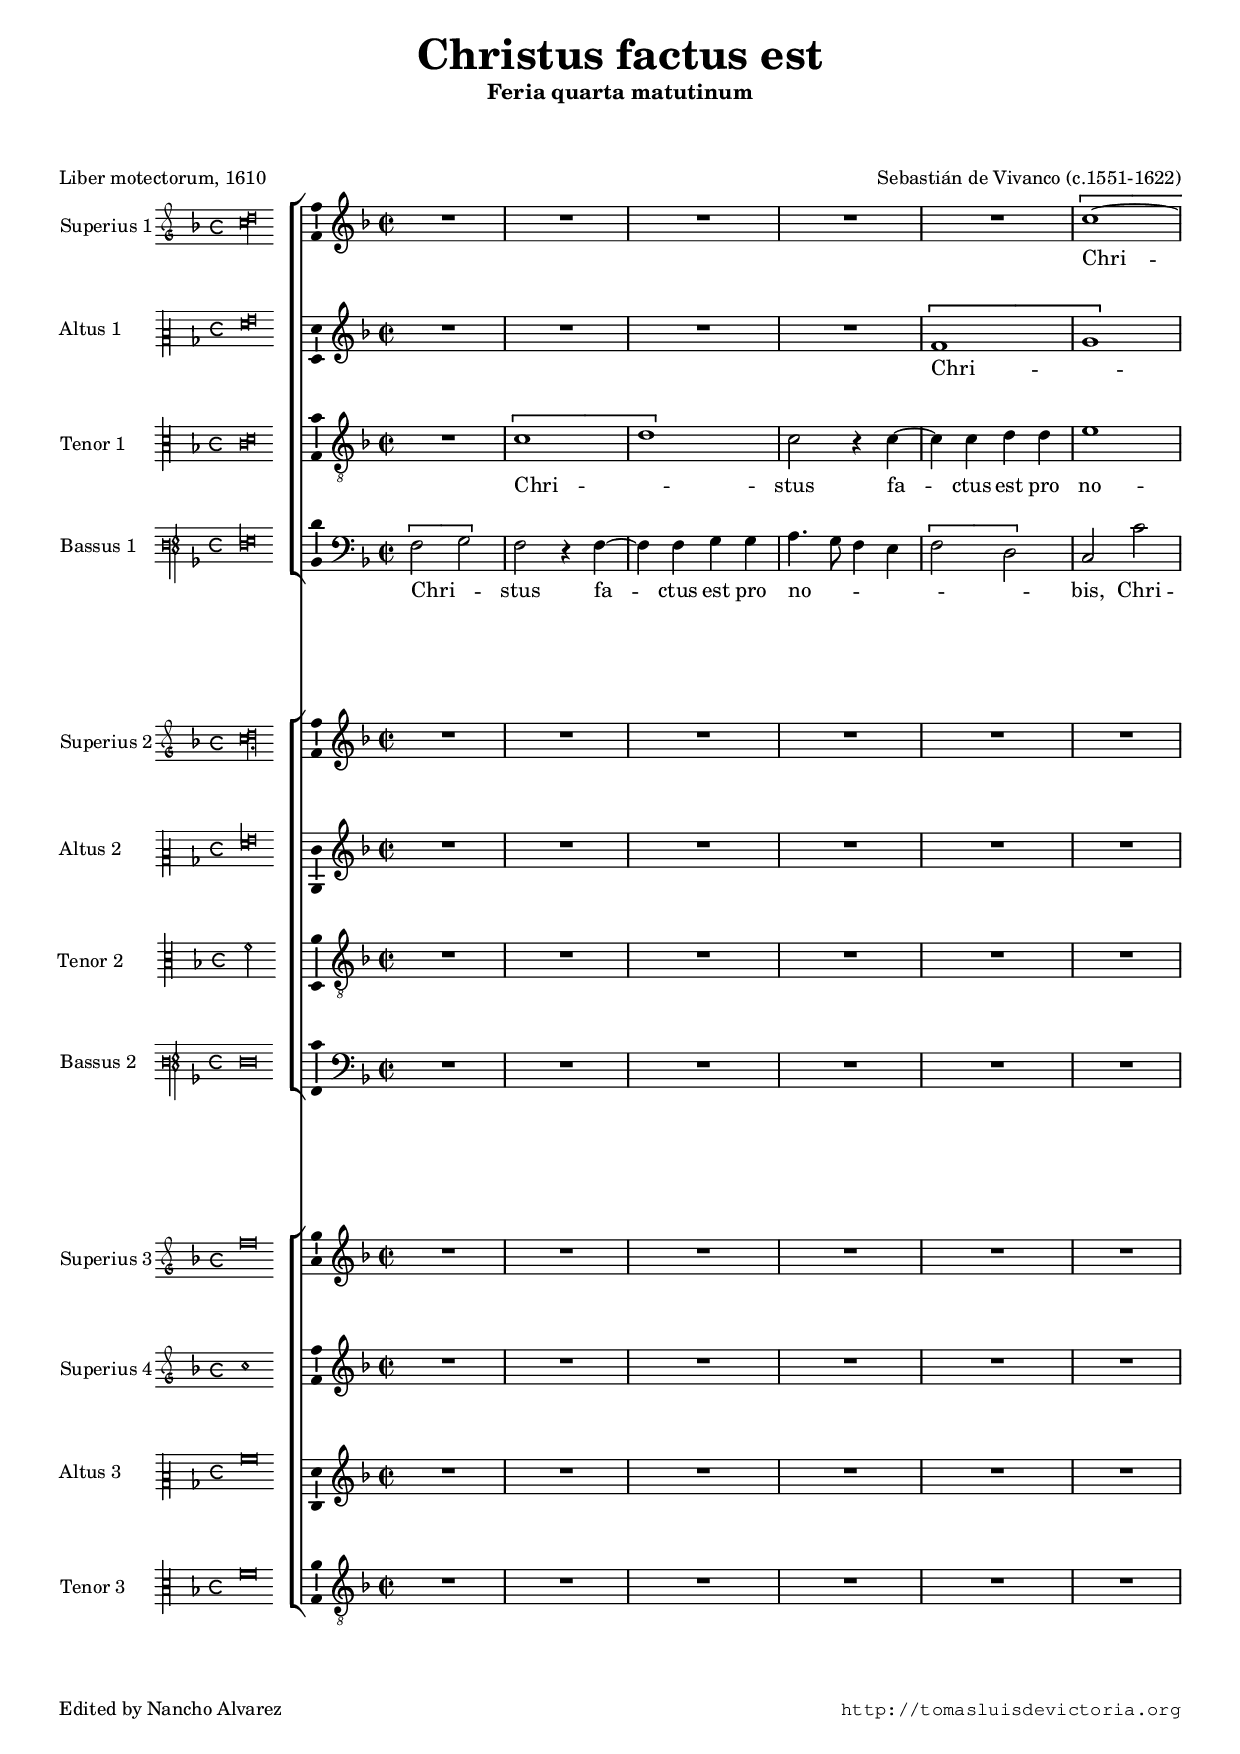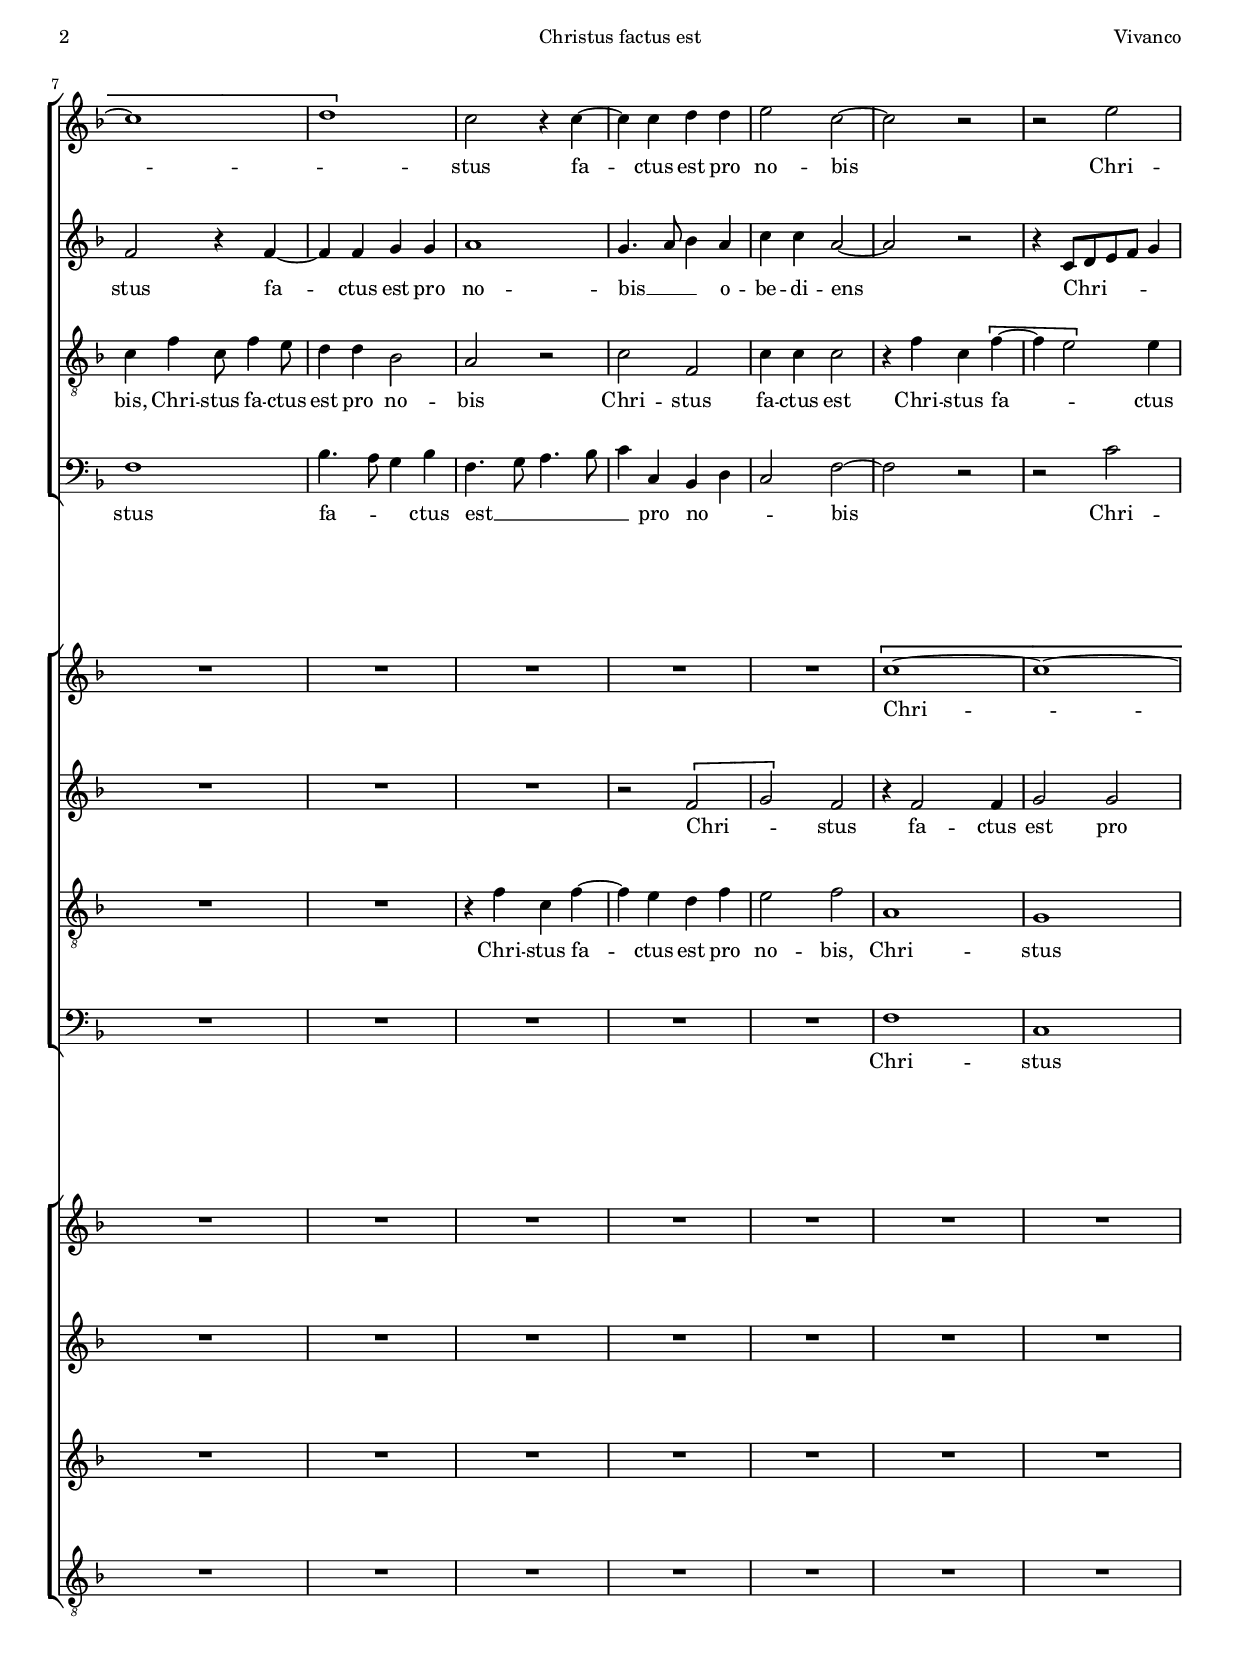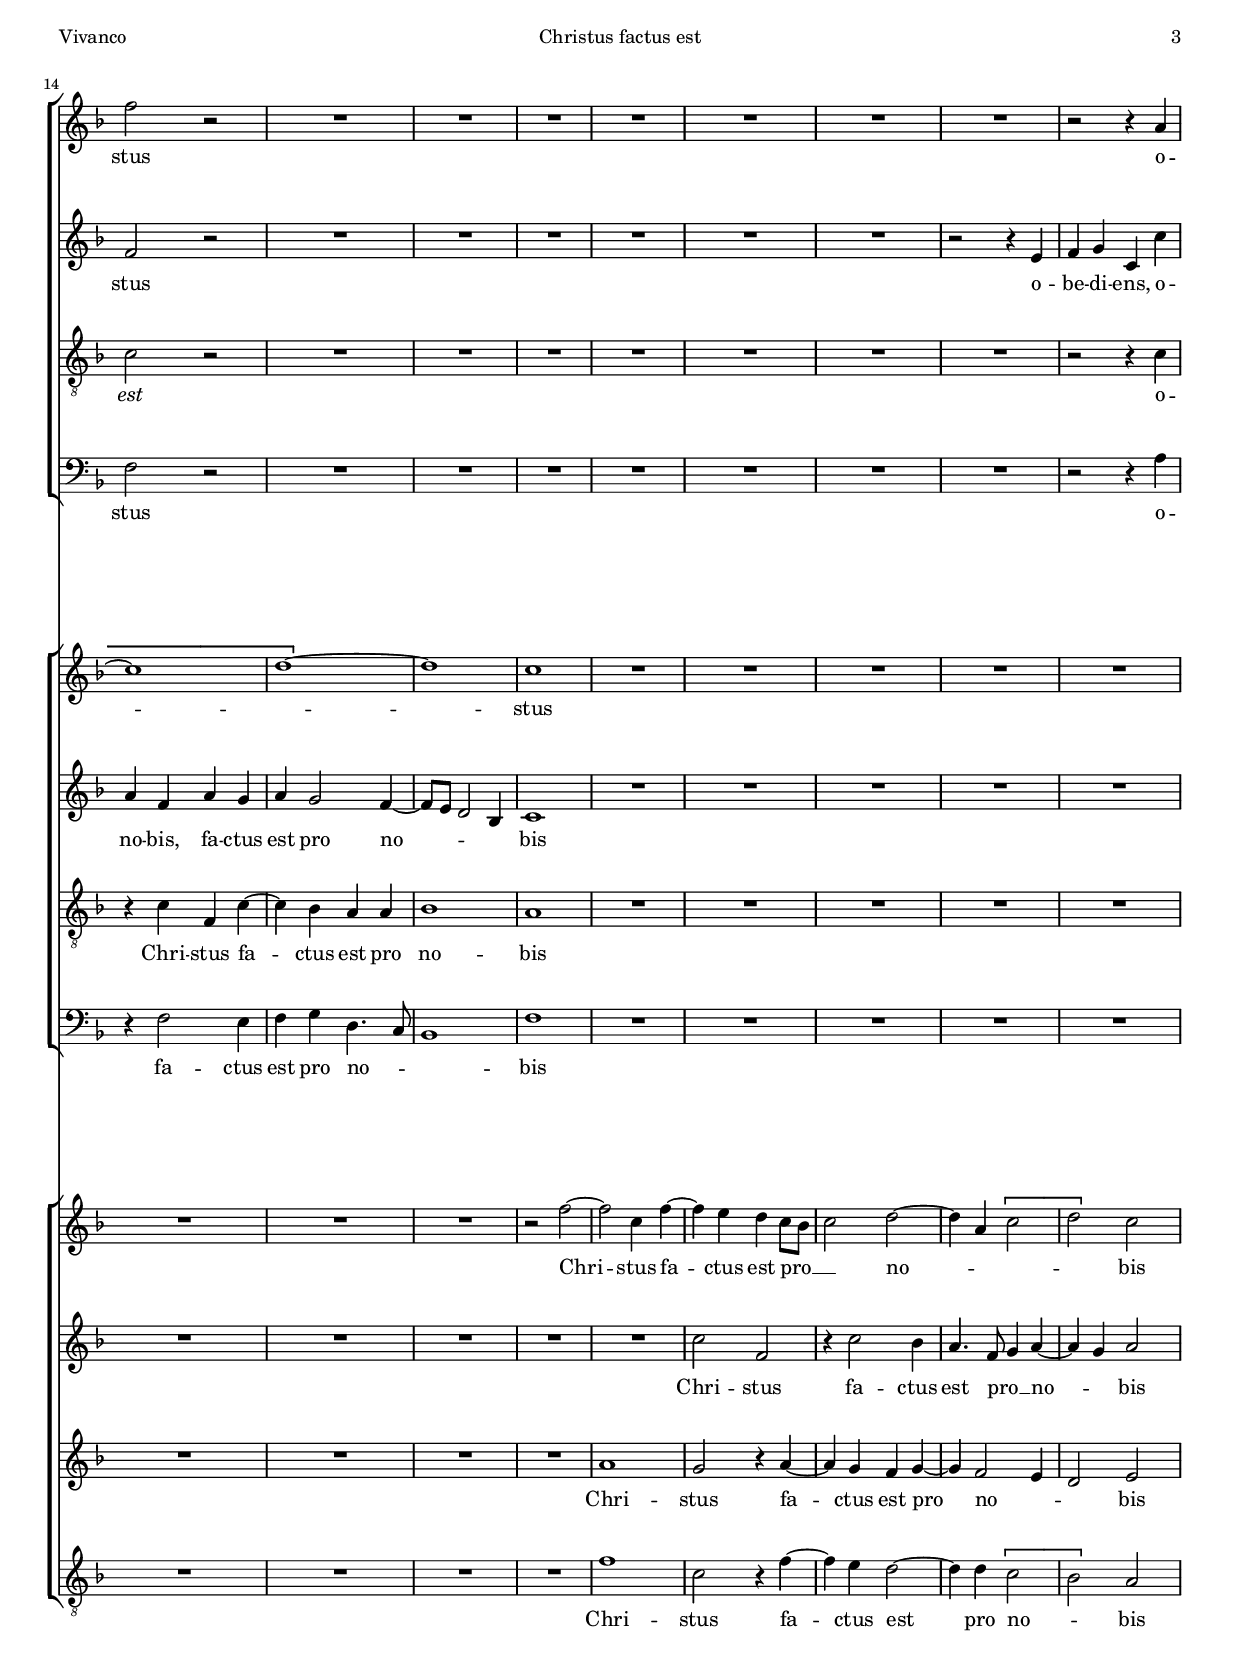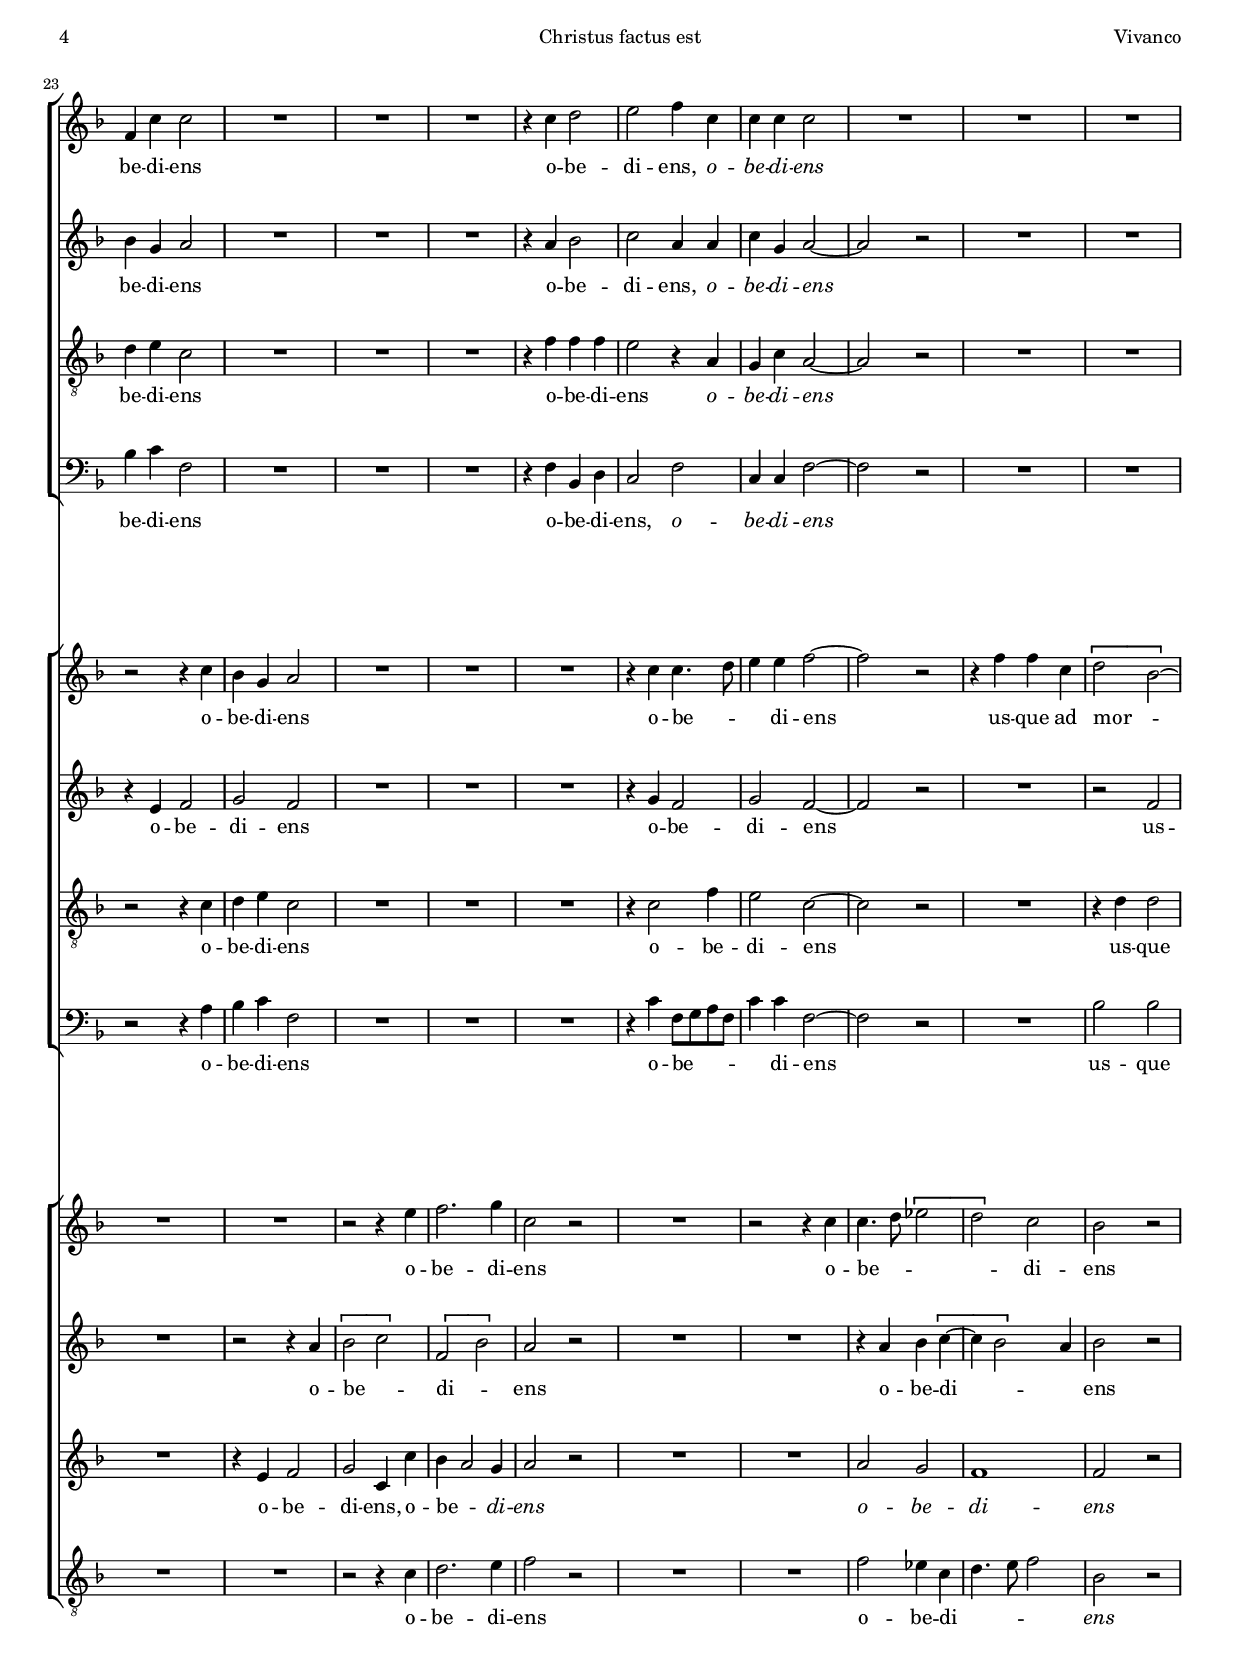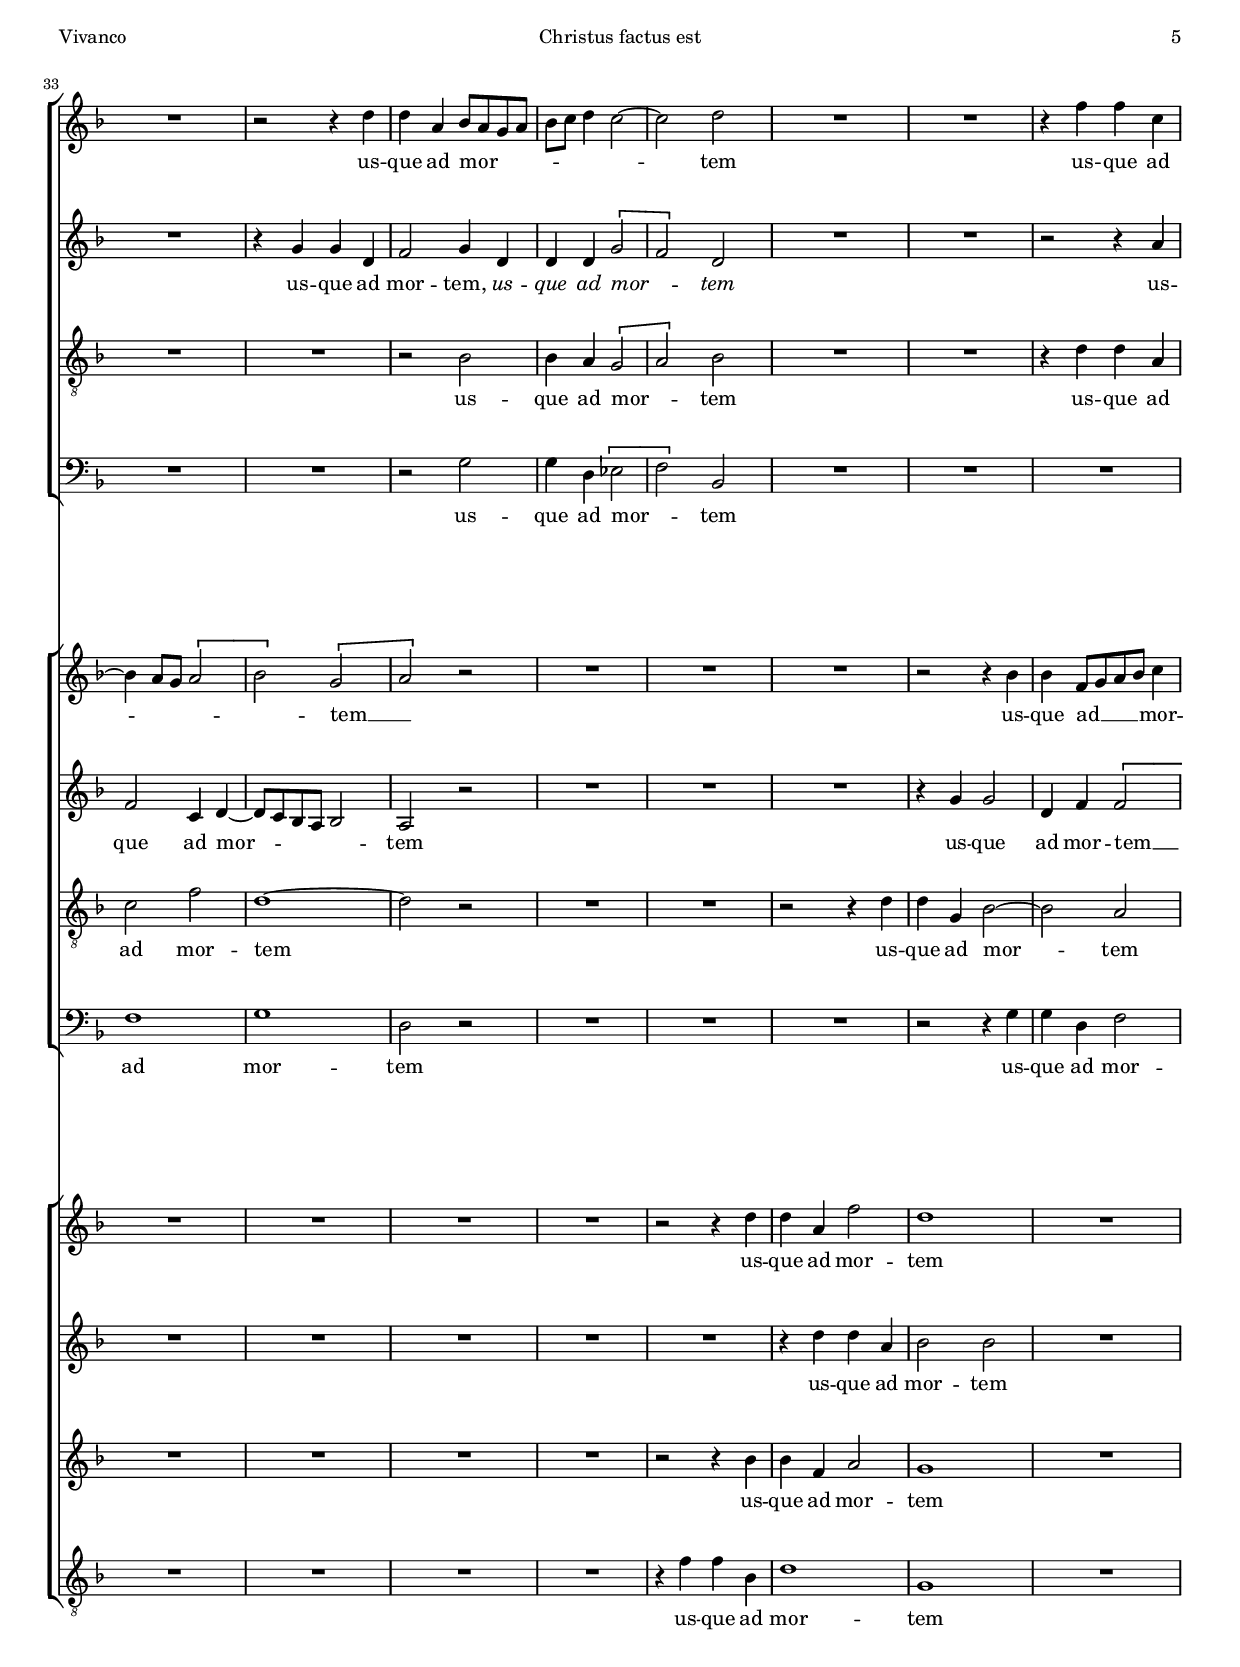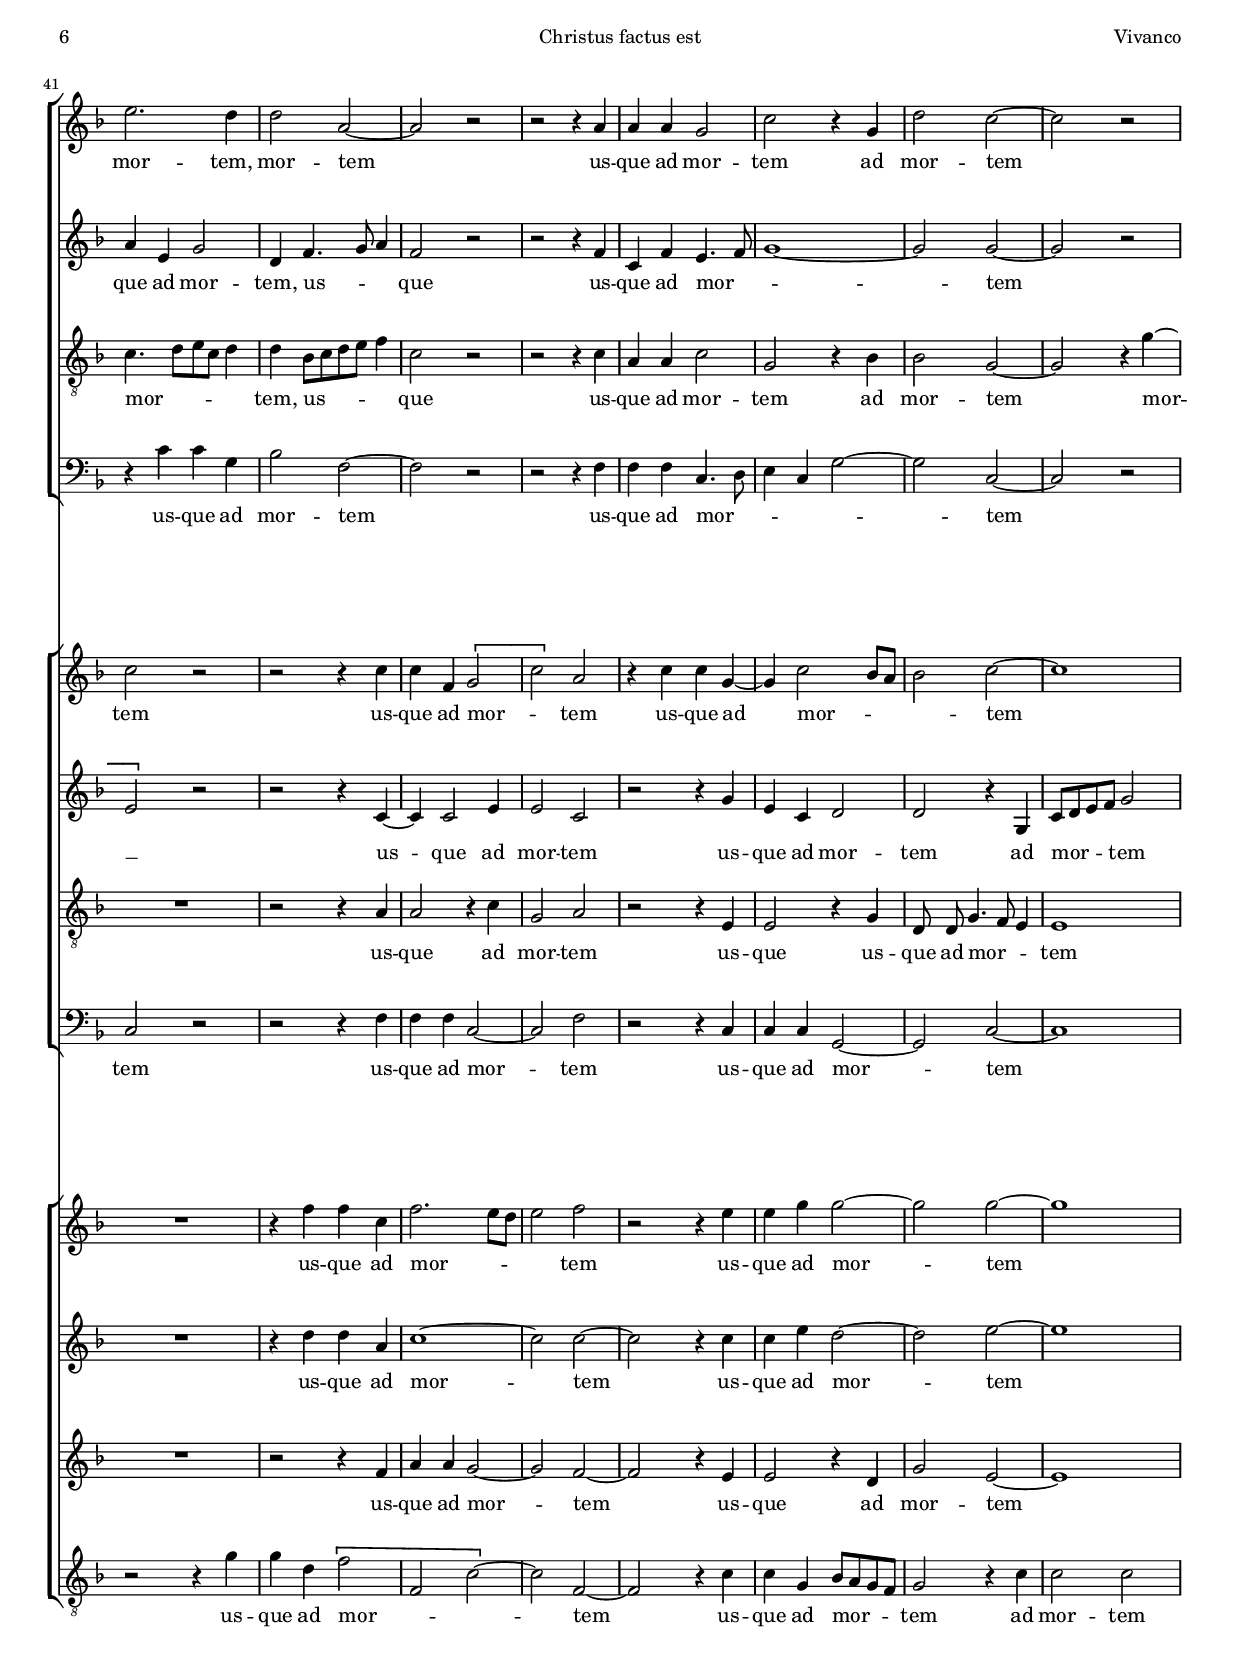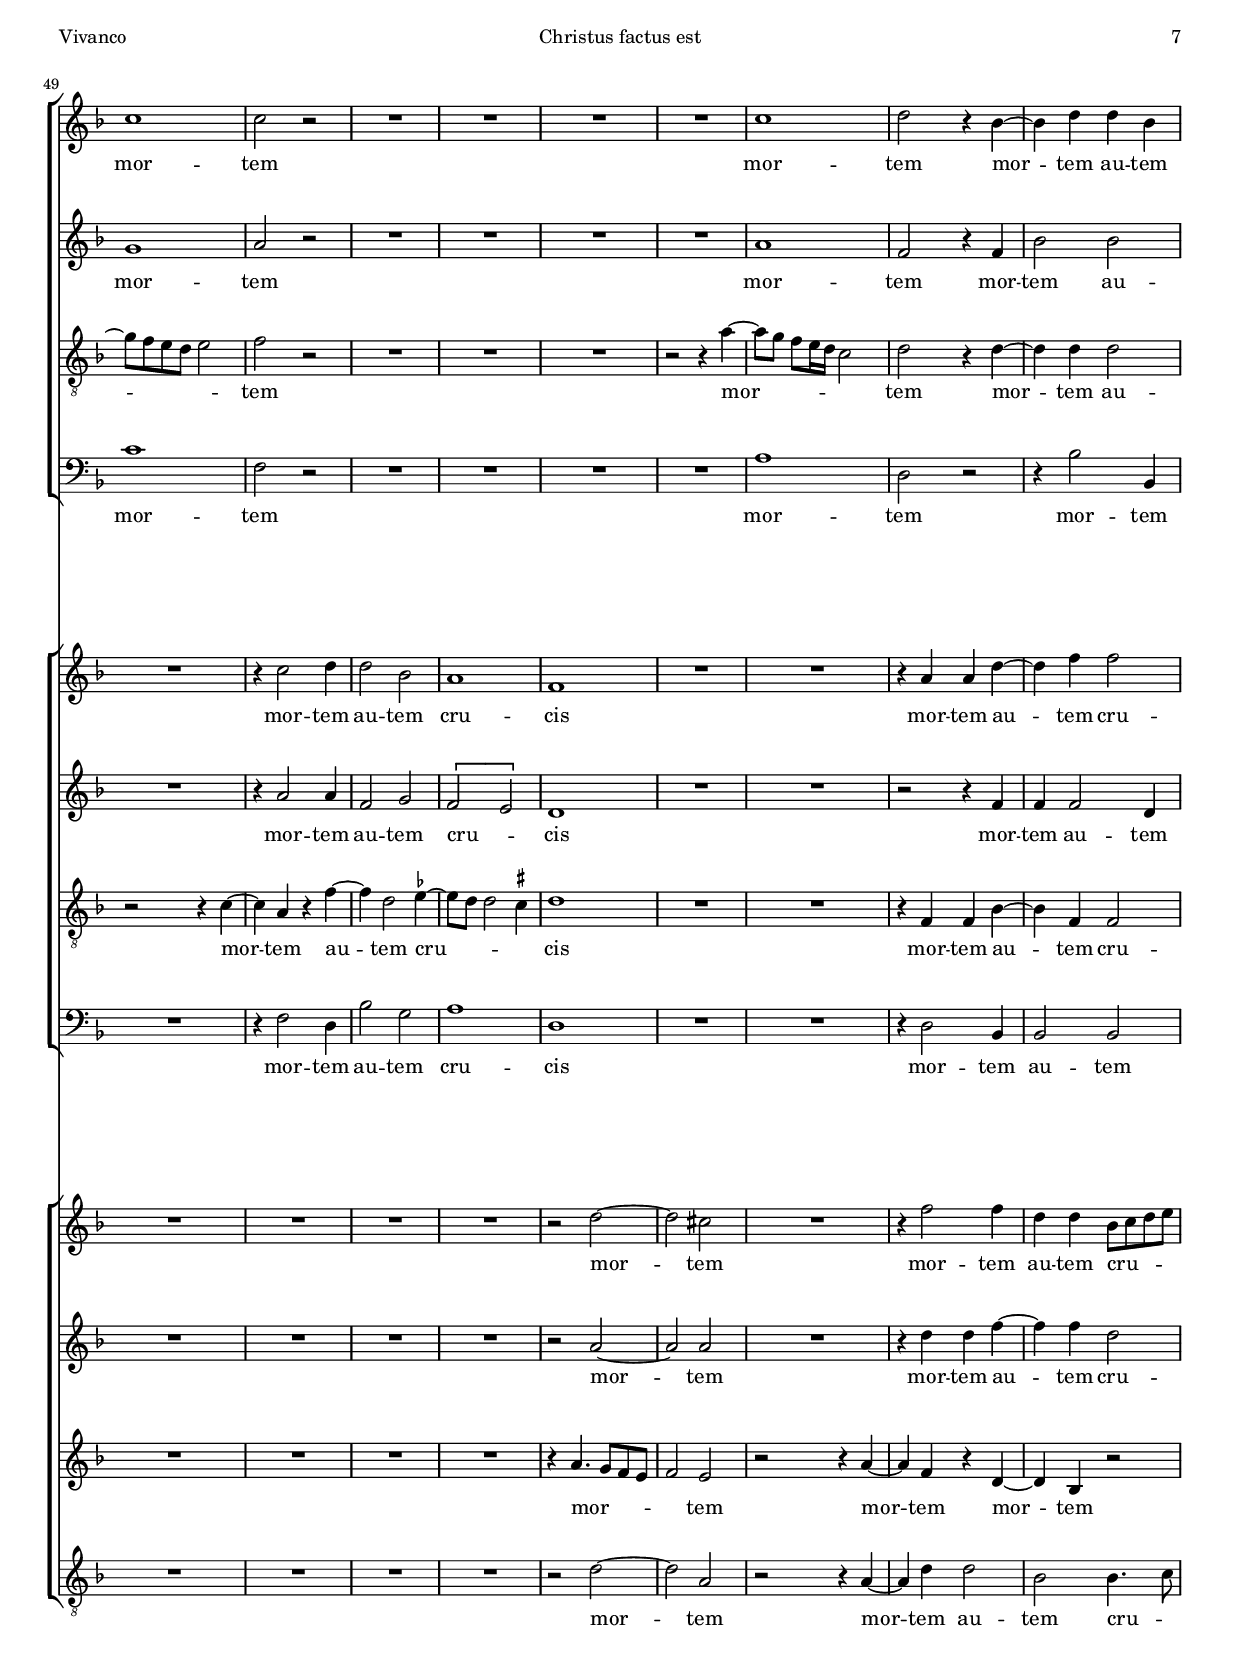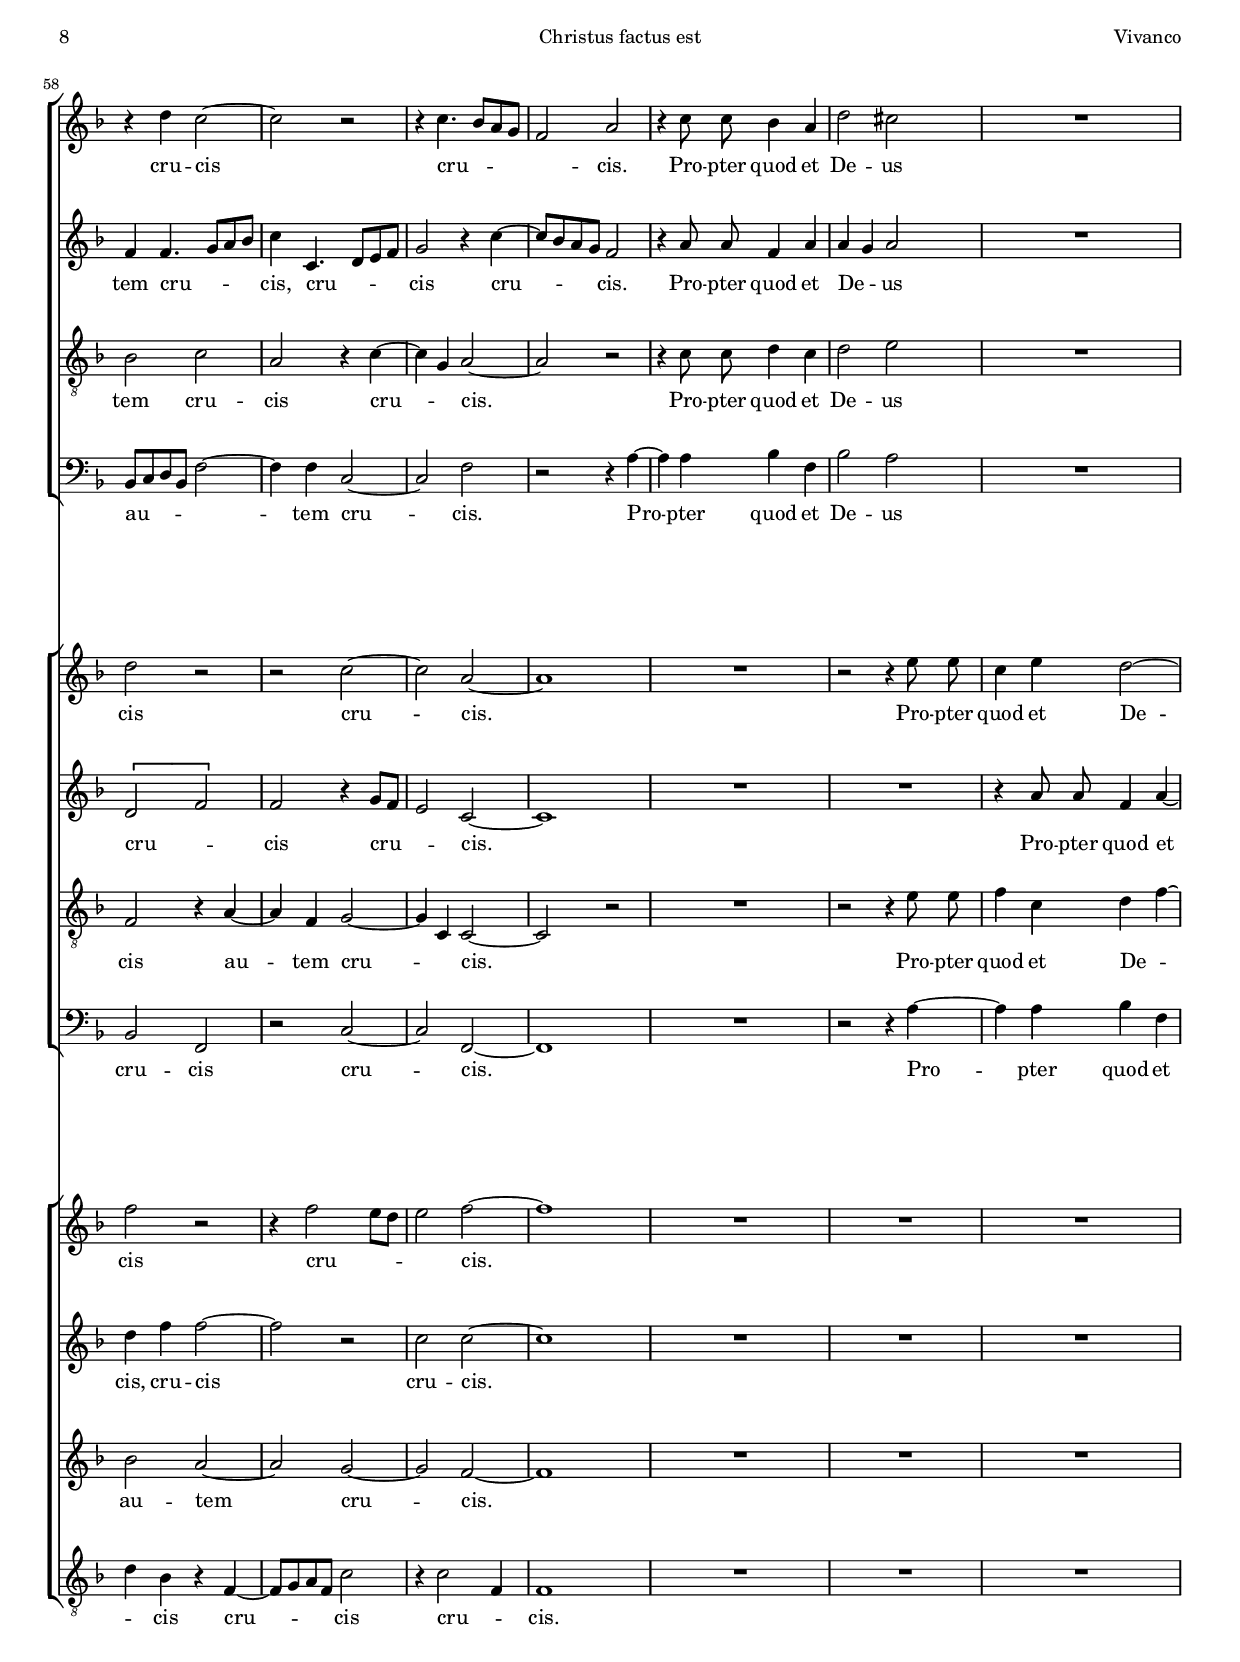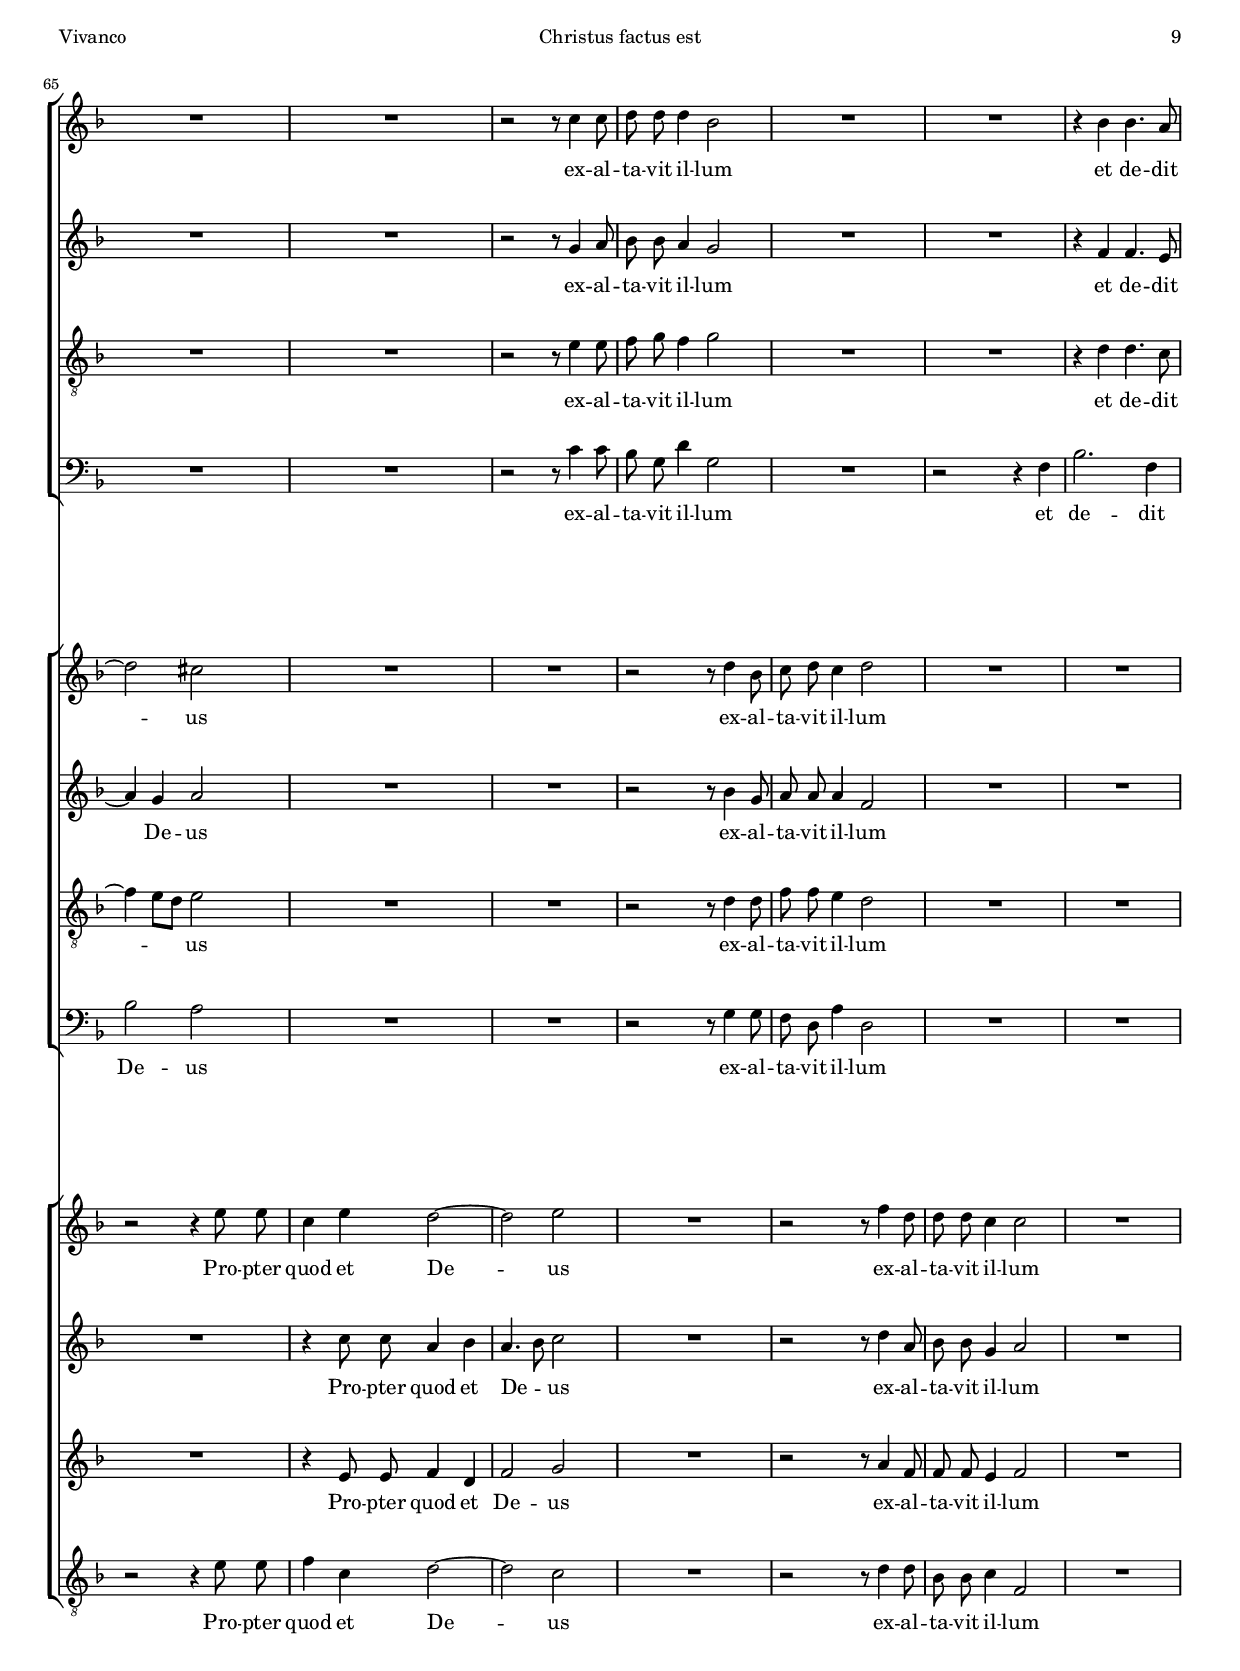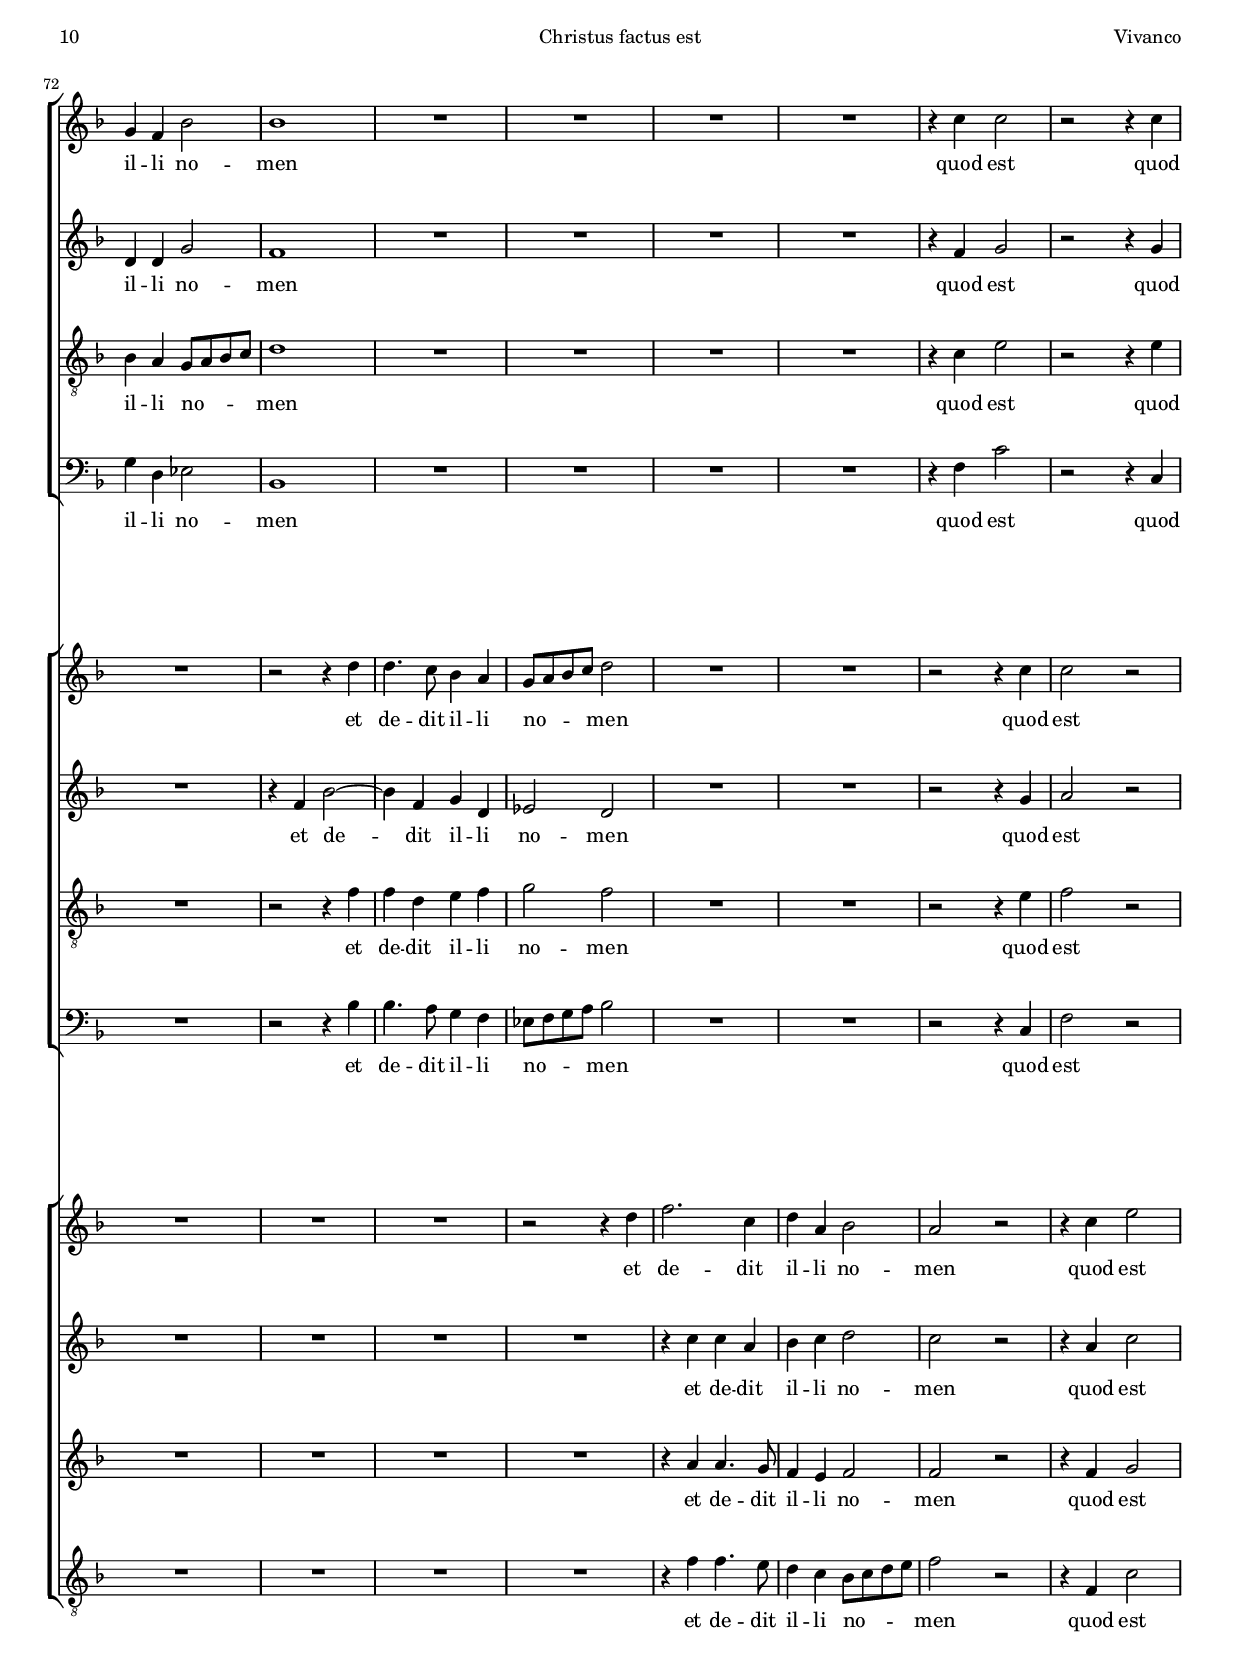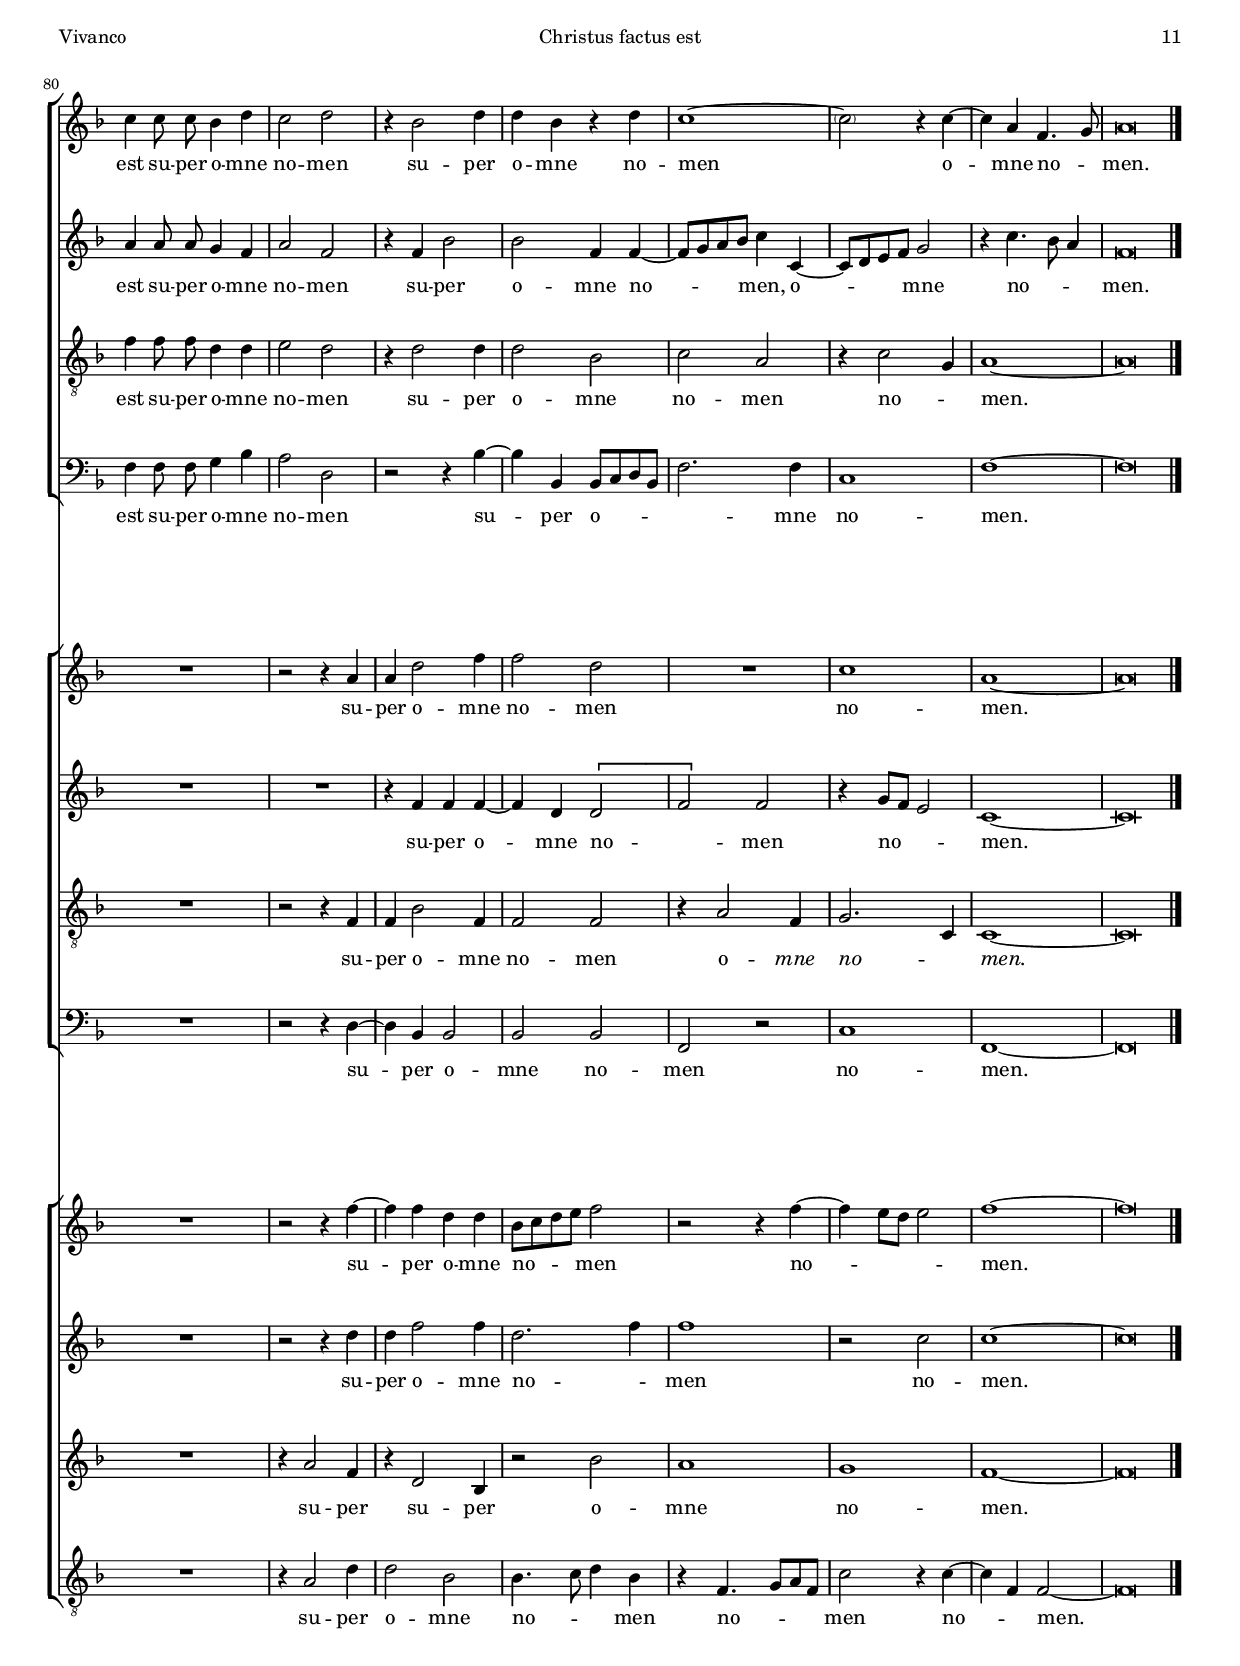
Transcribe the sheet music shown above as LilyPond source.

\version "2.18.0"

#(set-default-paper-size "a4")
#(set-global-staff-size 16.4)
#(ly:set-option 'point-and-click #f)
%mobile -s7.2 -i1.8

italicas=\override LyricText.font-shape = #'italic
rectas=\override LyricText.font-shape = #'upright
ss=\once \set suggestAccidentals = ##t
incipitwidth = 20
mtempo={\tempo 4 = 100}
mtempob={\tempo 4 = 50}

htitle="Christus factus est"
hcomposer="Vivanco"

\header {
	title=\markup{\fontsize #3 "Christus factus est"}
	subtitle="Feria quarta matutinum"
	subsubtitle=\markup{\null \vspace #2 }
	composer="Sebastián de Vivanco (c.1551-1622)"
        pdfauthor=\composer
	%opus="(-)"
	poet=\markup{"Liber motectorum, 1610"} % hay otra edicion de 1614
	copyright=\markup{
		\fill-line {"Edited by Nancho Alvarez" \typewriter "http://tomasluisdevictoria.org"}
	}
%	tagline=""
}

global={	\key f \major \time 2/2 \skip 1*87 \bar "|."
}

cantus=\relative c''{
        R1*5
        \[c1 ~
        c
        d1\]
        c2 r4 c ~
        c c d d 
        e2 c ~
        c r
        r e
        f r
        R1*7
        r2 r4 a,
        f c' c2
        R1*3
        r4 c4 d2
        e2 f4 c
        c c c2
        R1*4
        r2 r4 d
        d4 a bes8 a g a
        bes c d4 c2 ~
        c d
        R1*2
        r4 f f c
        e2. d4
        d2 a ~
        a r
        r2 r4 a
        a a g2
        c r4 g
        d'2 c ~
        c r
        c1
        c2 r
        R1*4
        c1
        d2 r4 bes ~
        bes d d bes
        r4 d c2 ~
        c r
        r4 c4. bes8 a g
        f2 a
        r4 c8 \noBeam c bes4 a
        d2 cis
        R1*3
        r2 r8 c4 c8
        d8 \noBeam d d4 bes2
        R1*2
        r4 bes4 bes4. a8
        g4 f bes2
        bes1
        R1*4
        r4 c4 c2
        r2 r4 c
        c c8 \noBeam c bes4 d
        c2 d
        r4 bes2 d4
        d bes r d
        c1 ~ 
        \parenthesize c2 % Bruno Turner añade un puntillo
         r4 c4 ~
        c4 a4 f4. g8
        a\breve*1/2
}

altus=\relative c'{
        R1*4
        \[f1
        g\]
        f2 r4 f ~
        f f g g
        a1
        g4. a8 bes4 a
        c c a2 ~
        a r
        r4 c,8[ d e f] g4
        f2 r
        R1*6
        r2 r4 e
        f g c, c'
        bes g a2
        R1*3
        r4 a bes2
        c2 a4 a
        c g a2 ~
        a r
        R1*3
        r4 g g d
        f2 g4 d
        d d \[g2
        f\] d
        R1*2
        r2 r4 a'
        a e g2
        d4 f4. g8 a4
        f2 r
        r2 r4 f
        c f e4. f8
        g1 ~
        g2 g2 ~
        g r
        g1
        a2 r
        R1*4
        a1
        f2 r4 f
        bes2 bes
        f4 f4. g8 a bes
        c4 c,4. d8 e f
        g2 r4 c4~
        c8 bes a g f2
        r4 a8 \noBeam a f4 a
        a4 g a2
        R1*3
        r2 r8 g4 a8
        bes \noBeam bes a4 g2
        R1*2
        r4 f4 f4. e8
        d4 d g2
        f1
        R1*4
        r4 f g2
        r2 r4 g
        a4 a8 \noBeam a g4 f
        a2 f
        r4 f bes2
        bes f4 f4 ~
        f8 g a bes c4 c, ~
        c8 d e f g2
        r4 c4. bes8 a4
        f\breve*1/2
}

tenor=\relative c'{
        R1
        \[c1
        d\]
        c2 r4 c ~
        c c d d
        e1
        c4 f c8 f4 e8
        d4 d bes2
        a r
        c2 f,
        c'4 c c2
        r4 f c \[f ~
        f e2\] e4
        c2 r
        R1*7
        r2 r4 c
        d e c2
        R1*3
        r4 f f f
        e2 r4 a,
        g c a2 ~
        a r
        R1*4
        r2 bes
        bes4 a \[g2
        a\] bes
        R1*2
        r4 d d a
        c4. d8[ e c] d4
        d bes8[ c d e] f4
        c2 r
        r2 r4 c
        a a c2
        g2 r4 bes
        bes2 g ~
        g r4 g' ~
        g8 f e d e2
        f2 r
        R1*3
        r2 r4 a ~
        a8[ g] f[ e16 d] c2
        d2 r4 d ~
        d d d2
        bes c
        a r4 c ~
        c g a2 ~
        a r
        r4 c8 \noBeam c d4 c
        d2 e
        R1*3
        r2 r8 e4 e8
        f8 \noBeam g f4 g2
        R1*2
        r4 d4 d4. c8
        bes4 a g8 a bes c
        d1
        R1*4
        r4 c4 e2
        r2 r4 e
        f4 f8 \noBeam f d4 d
        e2 d
        r4 d2 d4
        d2 bes
        c a
        r4 c2 g4
        a1 ~
        a\breve*1/2
}

bassus=\relative c{
        \[f2 g\]
        f2 r4 f ~
        f f g g
        a4. g8 f4 e
        \[f2 d\]
        c c'
        f,1
        bes4. a8 g4 bes
        f4. g8 a4. bes8
        c4 c, bes d
        c2 f ~
        f r
        r c'
        f, r
        R1*7
        r2 r4 a
        bes c f,2
        R1*3
        r4 f bes, d
        c2 f
        c4 c f2 ~
        f r
        R1*4
        r2 g
        g4 d \[ees2
        f\] bes,
        R1*3
        r4 c' c g
        bes2 f ~
        f r
        r r4 f
        f f c4. d8
        e4 c g'2 ~
        g c, ~
        c r
        c'1
        f,2 r
        R1*4
        a1
        d,2 r
        r4 bes'2 bes,4
        bes8 c d bes f'2 ~
        f4 f4 c2 ~
        c f
        r2 r4 a ~
        a a bes f
        bes2 a
        R1*3
        r2 r8 c4 c8
        bes \noBeam g d'4 g,2
        R1
        r2 r4 f
        bes2. f4
        g d ees2
        bes1
        R1*4
        r4 f' c'2
        r2 r4 c,
        f4 f8 \noBeam f g4 bes
        a2 d,
        r2 r4 bes' ~
        bes bes, bes8 c d bes
        f'2. f4
        c1
        f1 ~
        f\breve*1/2
}

textocantus=\lyricmode{
Chri -- _ stus fa -- ctus est pro no -- bis
Chri -- stus
o -- be -- di -- ens
o -- be -- di -- ens,
\italicas o -- be -- di -- ens \rectas
us -- que ad mor -- _ _ _ _ _ _ _ tem
us -- que ad mor -- tem,
mor -- tem
us -- que ad mor -- tem
ad mor -- tem
mor -- tem
mor -- tem
mor -- tem
au -- tem cru -- cis % Crucis
cru -- _ _ _ _ cis.
Pro -- pter quod et De -- us
ex -- al -- ta -- vit il -- lum
et de -- dit il -- li no -- men % Nomen
quod est
quod est su -- per o -- mne no -- men % nomen
su -- per o -- mne no -- men
o -- mne no -- _ men.
}

textoaltus=\lyricmode{
Chri -- _ stus fa -- ctus est
pro no -- bis __ _ _ 
o -- be -- di -- ens
Chri -- _ _ _ _ stus
o -- be -- di -- ens,
o -- be -- di -- ens
o -- be -- di -- ens,
\italicas o -- be -- di -- ens \rectas 
us -- que ad mor -- tem,
\italicas us -- que ad mor -- _ tem \rectas 
us -- que ad mor -- tem,
us -- _ _ que
us -- que ad mor -- _ _ tem
mor -- tem
mor -- tem
mor -- tem au -- tem cru -- _ _ _ cis,
cru -- _ _ _ cis
cru -- _ _ _ cis.
Pro -- pter quod et De -- _ us
ex -- al -- ta -- vit il -- lum
et de -- dit il -- li no -- men
quod est
quod est su -- per o -- mne no -- men
su -- per o -- mne no -- _ _ _ men,
o -- _ _ _ mne no -- _ _ men.
}

textotenor=\lyricmode{
Chri -- _ stus fa -- ctus est pro no -- bis,
Chri -- stus fa -- ctus est pro no -- bis
Chri -- stus fa -- ctus est
Chri -- stus fa -- _ ctus \italicas est \rectas % BT repite "stus"
o -- be -- di -- ens
o -- be -- di -- ens
\italicas o -- be -- di -- ens \rectas
us -- que ad mor -- _ tem
us -- que ad mor -- _ _ _ _ tem,
us -- _ _ _ _ que
us -- que ad mor -- tem
ad mor -- tem
mor -- _ _ _ _ tem
mor -- _ _ _ _ _ tem
mor -- tem
au -- tem cru -- cis
cru -- _ cis.
Pro -- pter quod et De -- us
ex -- al -- ta -- vit il -- lum
et de -- dit il -- li no -- _ _ _ men
quod est
quod est su -- per o -- mne no -- men
su -- per o -- mne no -- men no -- _ men.
}

textobassus=\lyricmode{
Chri -- _ stus fa -- ctus est
pro no -- _ _ _ _ _ bis,
Chri -- stus fa -- _ _ ctus est __ _ _ _ _
pro no -- _ _ bis
Chri -- stus
o -- be -- di -- ens
o -- be -- di -- ens,
\italicas o -- be -- di -- ens \rectas
us -- que ad mor -- _ tem
us -- que ad mor -- tem
us -- que ad mor -- _ _ _ _ tem
mor -- tem
mor -- tem
mor -- tem au -- _ _ _ _ tem cru -- cis.
Pro -- pter quod et De -- us
ex -- al -- ta -- vit il -- lum
et de -- dit il -- li no -- men
quod est
quod est su -- per o -- mne no -- men
su -- per o -- _ _ _ _ mne no -- men.
}


cantusdos=\relative c''{
        R1*11
        \[c1 ~ % no entiendo el incipit de Bruno Turner
        c ~
        c
        d ~ \]
        d
        c
        R1*5
        r2 r4 c
        bes g a2
        R1*3
        r4 c c4. d8
        e4 e f2 ~
        f r
        r4 f f c
        \[d2 bes ~ \]
        bes4 a8 g \[a2
        bes\] \[g 
        a\] r
        R1*3
        r2 r4 bes
        bes f8[ g a bes] c4
        c2 r
        r2 r4 c
        c f, \[g2
        c\] a
        r4 c c g ~
        g c2 bes8 a
        bes2 c ~
        c1
        R1
        r4 c2 d4
        d2 bes
        a1
        f
        R1*2
        r4 a a d ~
        d f f2
        d r
        r2 c ~
        c a ~
        a1
        R1
        r2 r4 e'8 \noBeam e
        c4 e d2 ~
        d cis
        R1*2
        r2 r8 d4 bes8
        c \noBeam d c4 d2
        R1*3
        r2 r4 d
        d4. c8 bes4 a
        g8 a bes c d2
        R1*2
        r2 r4 c
        c2 r
        R1
        r2 r4 a
        a d2 f4
        f2 d
        R1
        c1
        a1 ~
        a\breve*1/2
}

altusdos=\relative c'{
        R1*9
        r2 \[f
        g\] f
        r4 f2 f4
        g2 g
        a4 f a g
        a g2 f4 ~
        f8 e d2 bes4
        c1
        R1*5
        r4 e f2
        g2 f
        R1*3
        r4 g f2
        g f ~
        f r
        R1
        r2 f
        f c4 d ~
        d8 c bes a bes2
        a2 r
        R1*3
        r4 g' g2
        d4 f \[f2
        e\] r
        r2 r4 c ~
        c c2 e4
        e2 c
        r2 r4 g'
        e c d2
        d r4 g,4
        c8 d e f g2
        R1
        r4 a2 a4
        f2 g
        \[f e\]
        d1
        R1*2
        r2 r4 f
        f f2 d4
        \[d2 f\]
        f2 r4 g8 f
        e2 c ~
        c1
        R1*2
        r4 a'8 \noBeam a f4 a ~
        a g a2
        R1*2
        r2 r8 bes4 g8
        a8 \noBeam a a4 f2
        R1*3
        r4 f bes2 ~
        bes4 f g d
        ees2 d
        R1*2
        r2 r4 g
        a2 r
        R1*2
        r4 f f f ~
        f d \[d2
        f\] f
        r4 g8 f e2
        c1 ~
        c\breve*1/2
}

tenordos=\relative c'{
        R1*8
        r4 f c f ~
        f e d f 
        e2 f
        a,1
        g
        r4 c f, c' ~
        c bes a a
        bes1
        a
        R1*5
        r2 r4 c
        d e c2
        R1*3
        r4 c2 f4
        e2 c ~
        c r
        R1
        r4 d d2
        c f
        d1 ~
        d2 r
        R1*2
        r2 r4 d
        d g, bes2 ~
        bes a
        R1
        r2 r4 a 
        a2 r4 c
        g2 a
        r2 r4 e
        e2 r4 g
        d8 \noBeam d g4. f8 e4
        e1
        r2 r4 c' ~
        c a r f' ~
        f d2 \ss ees4 ~
        ees8 d8 d2 \ss cis4
        d1
        R1*2
        r4 f, f bes ~
        bes f f2
        f r4 a ~
        a f g2 ~
        g4 c, c2 ~
        c r
        R1
        r2 r4 e'8 \noBeam e
        f4 c d f ~
        f e8 d e2
        R1*2
        r2 r8 d4 d8
        f8 \noBeam f e4 d2
        R1*3
        r2 r4 f
        f d e f
        g2 f
        R1*2
        r2 r4 e 
        f2 r
        R1
        r2 r4 f,
        f bes2 f4
        f2 f
        r4 a2 f4
        g2. c,4
        c1 ~
        c\breve*1/2
}

bassusdos=\relative c{
        R1*11
        f1
        c
        r4 f2 e4
        f g d4. c8
        bes1
        f'
        R1*5
        r2 r4 a
        bes c f,2
        R1*3
        r4 c'4 f,8 g a f
        c'4 c f,2 ~
        f r
        R1
        bes2 bes
        f1
        g
        d2 r
        R1*3
        r2 r4 g
        g d f2
        c2 r
        r2 r4 f
        f f c2 ~
        c f
        r2 r4 c
        c c g2 ~
        g c ~
        c1
        R1
        r4 f2 d4
        bes'2 g
        a1
        d,
        R1*2
        r4 d2 bes4
        bes2 bes
        bes f
        r2 c' ~
        c f, ~
        f1
        R1
        r2 r4 a' ~
        a a bes f
        bes2 a
        R1*2
        r2 r8 g4 g8
        f \noBeam d a'4 d,2
        R1*3
        r2 r4 bes'
        bes4. a8 g4 f
        ees8 f g a bes2
        R1*2
        r2 r4 c,
        f2 r
        R1
        r2 r4 d ~
        d bes bes2
        bes bes
        f r
        c'1
        f, ~
        f\breve*1/2
}

textocantusdos=\lyricmode{
Chri -- _ stus
o -- be -- di -- ens
o -- be -- _ _ di -- ens
us -- que ad mor -- _ _ _ _ _ tem __ _ 
us -- que ad __ _ _ _ mor -- tem
us -- que ad mor -- _ tem
us -- que ad mor -- _ _ _ tem
mor -- tem au -- tem cru -- cis
mor -- tem au -- tem cru -- cis
cru -- cis.
Pro -- pter quod et De -- us
ex -- al -- ta -- vit il -- lum
et de -- dit il -- li no -- _ _ _ men
quod est
su -- per o -- mne no -- men
no -- men.
}

textoaltusdos=\lyricmode{
Chri -- _ stus fa -- ctus est pro no -- bis,
fa -- ctus est pro no -- _ _ _ bis
o -- be -- di -- ens
o -- be -- di -- ens
us -- que ad mor -- _ _ _ _ tem
us -- que ad mor -- tem __ _
us -- que ad mor -- tem
us -- que ad mor -- tem
ad mor -- _ _ _ tem
mor -- tem au -- tem cru -- _ cis
mor -- tem au -- tem cru -- _ cis
cru -- _ _ cis.
Pro -- pter quod et De -- us
ex -- al -- ta -- vit il -- lum
et de -- dit il -- li no -- men
quod est
su -- per o -- mne no -- _ men
no -- _ _ men.
}

textotenordos=\lyricmode{
Chri -- stus fa -- ctus est pro no -- bis,
Chri -- stus 
Chri -- stus fa -- ctus est pro no -- bis
o -- be -- di -- ens
o -- be -- di -- ens
us -- que ad mor -- tem
us -- que ad mor -- tem
us -- que ad mor -- tem
us -- que 
us -- que ad mor -- _ _ tem
mor -- tem au -- tem cru -- _ _ _ cis
mor -- tem au -- tem cru -- cis
au -- tem cru -- _ cis.
Pro -- pter quod et De -- _ _ _ us
ex -- al -- ta -- vit il -- lum
et de -- dit il -- li no -- men
quod est
su -- per o -- mne no -- men
o -- \italicas mne no -- _ men.
}

textobassusdos=\lyricmode{
Chri -- stus fa -- ctus est pro no -- _ _ bis
o -- be -- di -- ens
o -- be -- _ _ _ _ di -- ens
us -- que ad mor -- tem
us -- que ad mor -- tem
us -- que ad mor -- tem
us -- que ad mor -- tem
mor -- tem au -- tem cru -- cis
mor -- tem au -- tem cru -- cis
cru -- cis.
Pro -- pter quod et De -- us
ex -- al -- ta -- vit il -- lum
et de -- dit il -- li no -- _ _ _ men
quod est
su -- per o -- mne no -- men % men italicas?
no -- men.
}


cantustres=\relative c''{
        R1*16
        r2 f ~
        f c4 f ~
        f e d c8 bes
        c2 d ~
        d4 a \[c2
        d\] c
        R1*2
        r2 r4 e
        f2. g4
        c,2 r
        R1
        r2 r4 c
        c4. d8 \[ees2
        d\] c
        bes r
        R1*4
        r2 r4 d
        d a f'2
        d1
        R1*2
        r4 f f c
        f2. e8 d 
        e2f
        r2 r4 e
        e g g2 ~
        g g ~
        g1
        R1*4
        r2 d ~
        d cis
        R1
        r4 f2 f4
        d d bes8 c d e
        f2 r
        r4 f2 e8 d
        e2 f ~
        f1
        R1*3
        r2 r4 e8 \noBeam e
        c4 e d2 ~
        d e
        R1
        r2 r8 f4 d8
        d \noBeam d c4 c2
        R1*4
        r2 r4 d
        f2. c4
        d a bes2
        a r
        r4 c e2
        R1
        r2 r4 f4 ~
        f f d d
        bes8 c d e f2
        r2 r4 f ~
        f e8 d e2
        f1 ~
        f\breve*1/2
}

altustres=\relative c''{
        R1*18
        c2 f,
        r4 c'2 bes4
        a4. f8 g4 a ~
        a g a2
        R1
        r2 r4 a
        \[bes2 c\]
        \[f, bes\]
        a r
        R1*2
        r4 a bes \[c ~
        c bes2\] a4
        bes2 r
        R1*5
        r4 d d a
        bes2 bes
        R1*2
        r4 d d a
        c1 ~
        c2 c ~
        c r4 c
        c e d2 ~
        d e ~
        e1
        R1*4
        r2 a, ~
        a a
        R1
        r4 d d f ~
        f f d2
        d4 f f2 ~
        f r
        c c ~
        c1
        R1*4
        r4 c8 \noBeam c a4 bes
        a4. bes8 c2
        R1
        r2 r8 d4 a8
        bes \noBeam bes g4 a2
        R1*5
        r4 c c a
        bes c d2
        c2 r
        r4 a c2
        R1
        r2 r4 d
        d f2 f4
        d2. f4
        f1
        r2 c
        c1 ~
        c\breve*1/2
}

tenortres=\relative c''{
        R1*17
        a1
        g2 r4 a ~
        a g f g ~
        g4 f2 e4
        d2 e
        R1
        r4 e f2
        g c,4 c'
        bes4 a2 g4
        a2 r
        R1*2
        a2 g
        f1
        f2 r
        R1*4
        r2 r4 bes
        bes f a2
        g1
        R1*2
        r2 r4 f
        a a g2 ~
        g f ~
        f r4 e
        e2 r4 d
        g2 e ~
        e1
        R1*4
        r4 a4. g8 f e
        f2 e
        r2 r4 a ~
        a f r4 d ~
        d bes r2
        bes'2 a ~
        a g ~
        g f ~
        f1
        R1*4
        r4 e8 \noBeam e f4 d
        f2 g
        R1
        r2 r8 a4 f8
        f \noBeam f e4 f2
        R1*5
        r4 a a4. g8
        f4 e f2
        f2 r
        r4 f g2
        R1
        r4 a2 f4
        r4 d2 bes4
        r2 bes'
        a1
        g1
        f1 ~
        f\breve*1/2
}

bassustres=\relative c'{
        R1*17
        f1
        c2 r4 f ~
        f e d2 ~
        d4 d \[c2
        bes\] a
        R1*2
        r2 r4 c
        d2. e4
        f2 r
        R1*2
        f2 ees4 c
        d4. e8 f2 % e!
        bes,2 r
        R1*4
        r4 f' f bes,
        d1
        g,1
        R1
        r2 r4 g'
        g4 d \[f2
        f, c' ~ \]
        c f, ~
        f r4 c'
        c g bes8 a g f
        g2 r4 c
        c2 c
        R1*4
        r2 d ~
        d a
        r2 r4 a ~
        a d d2
        bes bes4. c8
        d4 bes r4 f ~
        f8 g a f c'2
        r4 c2 f,4
        f1
        R1*3
        r2 r4 e'8 \noBeam e
        f4 c d2 ~
        d c
        R1
        r2 r8 d4 d8
        bes \noBeam bes c4 f,2
        R1*5
        r4 f' f4. e8
        d4 c bes8 c d e
        f2 r
        r4 f, c'2
        R1
        r4 a2 d4
        d2 bes
        bes4. c8 d4 bes
        r4 f4. g8 a f
        c'2 r4 c ~
        c f, f2 ~
        f\breve*1/2
}

textocantustres=\lyricmode{
Chri -- stus fa -- ctus est
pro __ _ _ no -- _ _ _ bis
o -- be -- di -- ens
o -- be -- _ _ _ di -- ens
us -- que ad mor -- tem
us -- que ad mor -- _ _ _ tem
us -- que ad mor -- tem
mor -- tem
mor -- tem au -- tem cru -- _ _ _ cis
cru -- _ _ _ cis.
Pro -- pter quod et De -- us
ex -- al -- ta -- vit il -- lum
et de -- dit il -- li no -- men
quod est 
su -- per o -- mne no -- _ _ _ men
no -- _ _ _ men.
}

textoaltustres=\lyricmode{
Chri -- stus fa -- ctus est
pro __ _ no -- _ bis
o -- be -- _ di -- _ ens
o -- be -- di -- _ _ ens
us -- que ad mor -- tem
us -- que ad mor -- tem
us -- que ad mor -- tem
mor -- tem
mor -- tem au -- tem cru -- cis,
cru -- cis
cru -- cis.
Pro -- pter quod et De -- _ us
ex -- al -- ta -- vit il -- lum
et de -- dit il -- li no -- men
quod est
su -- per o -- mne no -- _ men
no -- men.
}

textotenortres=\lyricmode{
Chri -- stus fa -- ctus est pro no -- _ _ bis
o -- be -- di -- ens,
o -- be -- _ \italicas di -- ens % BT
o -- be -- di -- ens \rectas
us -- que ad mor -- tem
us -- que ad mor -- tem
us -- que ad mor -- tem
mor -- _ _ _ _ tem
mor -- tem
mor -- tem
au -- tem cru -- cis.
Pro -- pter quod et De -- us
ex -- al -- ta -- vit il -- lum
et de -- dit il -- li no -- men
quod est
su -- per su -- per
o -- mne no -- men.
}

textobassustres=\lyricmode{
Chri -- stus fa -- ctus est pro no -- _ bis
o -- be -- di -- ens
o -- be -- di -- _ _ _ \italicas ens \rectas % BT
us -- que ad mor -- tem
us -- que ad mor -- _ _ tem
us -- que ad mor -- _ _ _ tem
ad mor -- tem
mor -- tem
mor -- tem au -- tem cru -- _ _ cis
cru -- _ _ _ cis
cru -- _ cis.
Pro -- pter quod et De -- us
ex -- al -- ta -- vit il -- lum
et de -- dit il -- li no -- _ _ _ men
quod est
su -- per o -- mne no -- _ _ men
no -- _ _ _ men
no -- _ men.
}



incipitcantus=\markup{
	\score{
		{ 
		\set Staff.instrumentName="Superius 1"
		\override NoteHead.style = #'neomensural
		\override Rest.style = #'neomensural
		\override Staff.TimeSignature.style = #'neomensural
		\cadenzaOn 
		\clef "petrucci-g"
		\key f \major
		\time 4/4
		\[c''\longa*2/3 d''\breve*2/3\]
		} 
                \layout {
                  \context {\Voice
                            \remove Ligature_bracket_engraver
                            \consists Mensural_ligature_engraver
                  }
                  line-width=\incipitwidth
                  indent = 0
                }
        }
}


incipitaltus=\markup{
	\score{
		{ 
		\set Staff.instrumentName="Altus 1      "
		\override NoteHead.style = #'neomensural 
		\override Rest.style = #'neomensural
		\override Staff.TimeSignature.style = #'neomensural
		\cadenzaOn 
		\clef "petrucci-c2"
		\key f \major
		\time 4/4
		\[f'\breve g'\]
		}
                \layout {
                  \context {\Voice
                            \remove Ligature_bracket_engraver
                            \consists Mensural_ligature_engraver
                  }
                  line-width=\incipitwidth
                  indent = 0
                }
	}
}


incipittenor=\markup{
	\score{
		{ 
		\set Staff.instrumentName="Tenor 1     "
		\override NoteHead.style = #'neomensural 
		\override Rest.style = #'neomensural
		\override Staff.TimeSignature.style = #'neomensural
		\cadenzaOn 
		\clef "petrucci-c3"
		\key f \major
		\time 4/4
		\[c'\breve d'\]
		} 
                \layout {
                  \context {\Voice
                            \remove Ligature_bracket_engraver
                            \consists Mensural_ligature_engraver
                  }
                  line-width=\incipitwidth
                  indent = 0
                }
	}
}


incipitbassus=\markup{
	\score{
		{ 
		\set Staff.instrumentName="Bassus 1   "
		\override NoteHead.style = #'neomensural 
		\override Rest.style = #'neomensural
		\override Staff.TimeSignature.style = #'neomensural
		\cadenzaOn 
		\clef "petrucci-f3"
		\key f \major
		\time 4/4
		\[f1*2 g\]
		} 
                \layout {
                  \context {\Voice
                            \remove Ligature_bracket_engraver
                            \consists Mensural_ligature_engraver
                  }
                  line-width=\incipitwidth
                  indent = 0
                }
	}
}


incipitcantusdos=\markup{
	\score{
		{ 
		\set Staff.instrumentName="Superius 2"
		\override NoteHead.style = #'neomensural
		\override Rest.style = #'neomensural
		\override Staff.TimeSignature.style = #'neomensural
		\cadenzaOn 
		\clef "petrucci-g"
		\key f \major
		\time 4/4
		\[c''\longa.*2/5 d''\longa*2/5\]
                % Bruno Turner en su incipit pone \longa \breve y todo entre parentesis. no lo entiendo
                % de hecho todos los incipits estan entre parentesis, menos los del coro 1
		} 
                \layout {
                  \context {\Voice
                            \remove Ligature_bracket_engraver
                            \consists Mensural_ligature_engraver
                  }
                  line-width=\incipitwidth
                  indent = 0
                }
	}	
}


incipitaltusdos=\markup{
	\score{
		{ 
		\set Staff.instrumentName="Altus 2      "
		\override NoteHead.style = #'neomensural 
		\override Rest.style = #'neomensural
		\override Staff.TimeSignature.style = #'neomensural
		\cadenzaOn 
		\clef "petrucci-c2"
		\key f \major
		\time 4/4
		\[f'1*2 g'\]
		} 
                \layout {
                  \context {\Voice
                            \remove Ligature_bracket_engraver
                            \consists Mensural_ligature_engraver
                  }
                  line-width=\incipitwidth
                  indent = 0
                }
	}
}


incipittenordos=\markup{
	\score{
		{ 
		\set Staff.instrumentName="Tenor 2      "
		\override NoteHead.style = #'neomensural 
		\override Rest.style = #'neomensural
		\override Staff.TimeSignature.style = #'neomensural
		\cadenzaOn 
		\clef "petrucci-c3"
		\key f \major
		\time 4/4
		f'2*8
		} 
	\layout { line-width=\incipitwidth indent = 0 }
	}
}


incipitbassusdos=\markup{
	\score{
		{ 
		\set Staff.instrumentName="Bassus 2   "
		\override NoteHead.style = #'neomensural 
		\override Rest.style = #'neomensural
		\override Staff.TimeSignature.style = #'neomensural
		\cadenzaOn 
		\clef "petrucci-f3"
		\key f \major
		\time 4/4
		f\breve*2
		} 
	\layout { line-width=\incipitwidth indent = 0 }
	}
}


incipitcantustres=\markup{
	\score{
		{ 
		\set Staff.instrumentName="Superius 3"
		\override NoteHead.style = #'neomensural
		\override Rest.style = #'neomensural
		\override Staff.TimeSignature.style = #'neomensural
		\cadenzaOn 
		\clef "petrucci-g"
		\key f \major
		\time 4/4
		f''\breve*2
		} 
	\layout { line-width=\incipitwidth indent = 0 }
	}
}


incipitaltustres=\markup{
	\score{
		{ 
		\set Staff.instrumentName="Superius 4"
		\override NoteHead.style = #'neomensural 
		\override Rest.style = #'neomensural
		\override Staff.TimeSignature.style = #'neomensural
		\cadenzaOn 
		\clef "petrucci-g"
		\key f \major
		\time 4/4
		c''1*4
		} 
	\layout { line-width=\incipitwidth indent = 0 }
	}
}


incipittenortres=\markup{
	\score{
		{ 
		\set Staff.instrumentName="Altus 3      "
		\override NoteHead.style = #'neomensural 
		\override Rest.style = #'neomensural
		\override Staff.TimeSignature.style = #'neomensural
		\cadenzaOn 
		\clef "petrucci-c2"
		\key f \major
		\time 4/4
		a'\breve*2
		} 
	\layout { line-width=\incipitwidth indent = 0 }
	}
}


incipitbassustres=\markup{
	\score{
		{ 
		\set Staff.instrumentName="Tenor 3     "
		\override NoteHead.style = #'neomensural 
		\override Rest.style = #'neomensural
		\override Staff.TimeSignature.style = #'neomensural
		\cadenzaOn 
		\clef "petrucci-c3"
		\key f \major
		\time 4/4
                f'\breve*2
		} 
	\layout { line-width=\incipitwidth indent = 0 }                
	}
}

%\layout {
%       \context {\Voice
%               \remove Ligature_bracket_engraver
%               \consists Mensural_ligature_engraver
%       }
%       line-width=\incipitwidth
%       indent = 0
%}




\score {\transpose f f {
	<<
\new ChoirStaff<< %coro 1

	\new Staff <<\global
	\new Voice="v1" {
		%\set Staff.shortInstrumentName = "C1 "
		\set Staff.instrumentName=\incipitcantus
		\clef "treble"
		\cantus }
	\new Lyrics \lyricsto "v1" {\textocantus }
	>>

	
	\new Staff << \global
	\new Voice="v2" {
		%\set Staff.shortInstrumentName = "C  "
		\set Staff.instrumentName=\incipitaltus
		\clef "treble" 
		\altus}
	\new Lyrics \lyricsto "v2" {\textoaltus }
	>>

	
	\new Staff <<\global
	\new Voice="v3" {
		%\set Staff.shortInstrumentName = "A1 "
		\set Staff.instrumentName=\incipittenor
		\clef "G_8"
		\tenor }
	\new Lyrics \lyricsto "v3" {\textotenor }
	>>
	

	\new Staff <<\global
	\new Voice="v4" {
		%\set Staff.shortInstrumentName = "B1 "
		\set Staff.instrumentName=\incipitbassus
		\clef "bass" 
		\bassus }
	\new Lyrics \lyricsto "v4" {\textobassus}
	>>
>>

\new ChoirStaff << %coro2
                   
	\new Staff <<\global
	\override Staff.VerticalAxisGroup.minimum-Y-extent = #'(-4 . 12)
	\new Voice="v5" {
		%\set Staff.shortInstrumentName = "C2 "
		\set Staff.instrumentName=\incipitcantusdos
		\clef "treble"
		\cantusdos }
	\new Lyrics \lyricsto "v5" {\textocantusdos }
	>>

	
	\new Staff << \global
	\new Voice="v6" {
		%\set Staff.shortInstrumentName = "A2 "
		\set Staff.instrumentName=\incipitaltusdos
		\clef "treble" 
		\altusdos}
	\new Lyrics \lyricsto "v6" {\textoaltusdos }
	>>

	
	\new Staff <<\global
	\new Voice="v7" {
		%\set Staff.shortInstrumentName = "T2 "
		\set Staff.instrumentName=\incipittenordos
		\clef "G_8"
		\tenordos }
	\new Lyrics \lyricsto "v7" {\textotenordos }
	>>
	

	\new Staff <<\global
	\new Voice="v8" {
		%\set Staff.shortInstrumentName = "B2 "
		\set Staff.instrumentName=\incipitbassusdos
		\clef "bass" 
		\bassusdos }
	\new Lyrics \lyricsto "v8" {\textobassusdos}
	>>
>>

\new ChoirStaff<< %coro3

	\new Staff <<\global
	\override Staff.VerticalAxisGroup.minimum-Y-extent = #'(-4 . 12)
	\new Voice="v9" {
		%\set Staff.shortInstrumentName = "C3 "
		\set Staff.instrumentName=\incipitcantustres
		\clef "treble"
		\cantustres }
	\new Lyrics \lyricsto "v9" {\textocantustres }
	>>

	
	\new Staff << \global
	\new Voice="v10" {
		%\set Staff.shortInstrumentName = "A3 "
		\set Staff.instrumentName=\incipitaltustres
		\clef "treble" 
		\altustres}
	\new Lyrics \lyricsto "v10" {\textoaltustres }
	>>

	
	\new Staff <<\global
	\new Voice="v11" {
		%\set Staff.shortInstrumentName = "T3 "
		\set Staff.instrumentName=\incipittenortres
		\clef "treble"
		\tenortres }
	\new Lyrics \lyricsto "v11" {\textotenortres }
	>>
	

	\new Staff <<\global
	\new Voice="v12" {
		%\set Staff.shortInstrumentName = "B3 "
		\set Staff.instrumentName=\incipitbassustres
		\clef "G_8" 
		\bassustres }
	\new Lyrics \lyricsto "v12" {\textobassustres}
	>>
>>


>>

	}%transpose

\layout{ 
	\context {\Lyrics 
		\override VerticalAxisGroup.staff-affinity = #UP
		\override VerticalAxisGroup.nonstaff-relatedstaff-spacing =
			#'((basic-distance . 0) (minimum-distance . 0) (padding . 1))
		%\override LyricText.font-size = #1.2
		\override LyricHyphen.minimum-distance = #0.5
	}
	\context {\Score 
		tempoHideNote = ##t
		\override BarNumber.padding = #2 
	}
	\context {\Voice 
		%melismaBusyProperties = #'()
		%autoBeaming = ##f
	}
        \context {\ChoirStaff 
                  \override StaffGrouper.staffgroup-staff-spacing =
                    	#'((basic-distance . 17) (minimum-distance . 0) (padding . 1))
                  \override StaffGrouper.staff-staff-spacing =
                  	#'((basic-distance . 10) (minimum-distance . 0) (padding . 1))
        }
	\context {\Staff 
                %\RemoveEmptyStaves
                %\override VerticalAxisGroup.remove-first = ##t
		\consists Ambitus_engraver 
		\override LigatureBracket.padding = #1
	}
}

%\midi { \mtempo }

}


\paper{
	evenHeaderMarkup=\markup  \fill-line { \fromproperty #'page:page-number-string \htitle \hcomposer }
	oddHeaderMarkup= \markup  \fill-line { \on-the-fly #not-first-page \hcomposer \on-the-fly #not-first-page \htitle \on-the-fly #not-first-page \fromproperty #'page:page-number-string }
	%system-count=20
	%page-count = 8
	ragged-last-bottom = ##f
	indent=4.1\cm
	system-system-spacing =
	#'((basic-distance . 20) (minimum-distance . 0) (padding . 5))
	top-system-spacing = % header
	#'((basic-distance . 8) (minimum-distance . 0) (padding . 0))
	last-bottom-spacing = % footer
	#'((basic-distance . 12) (minimum-distance . 0) (padding . 0))

}
